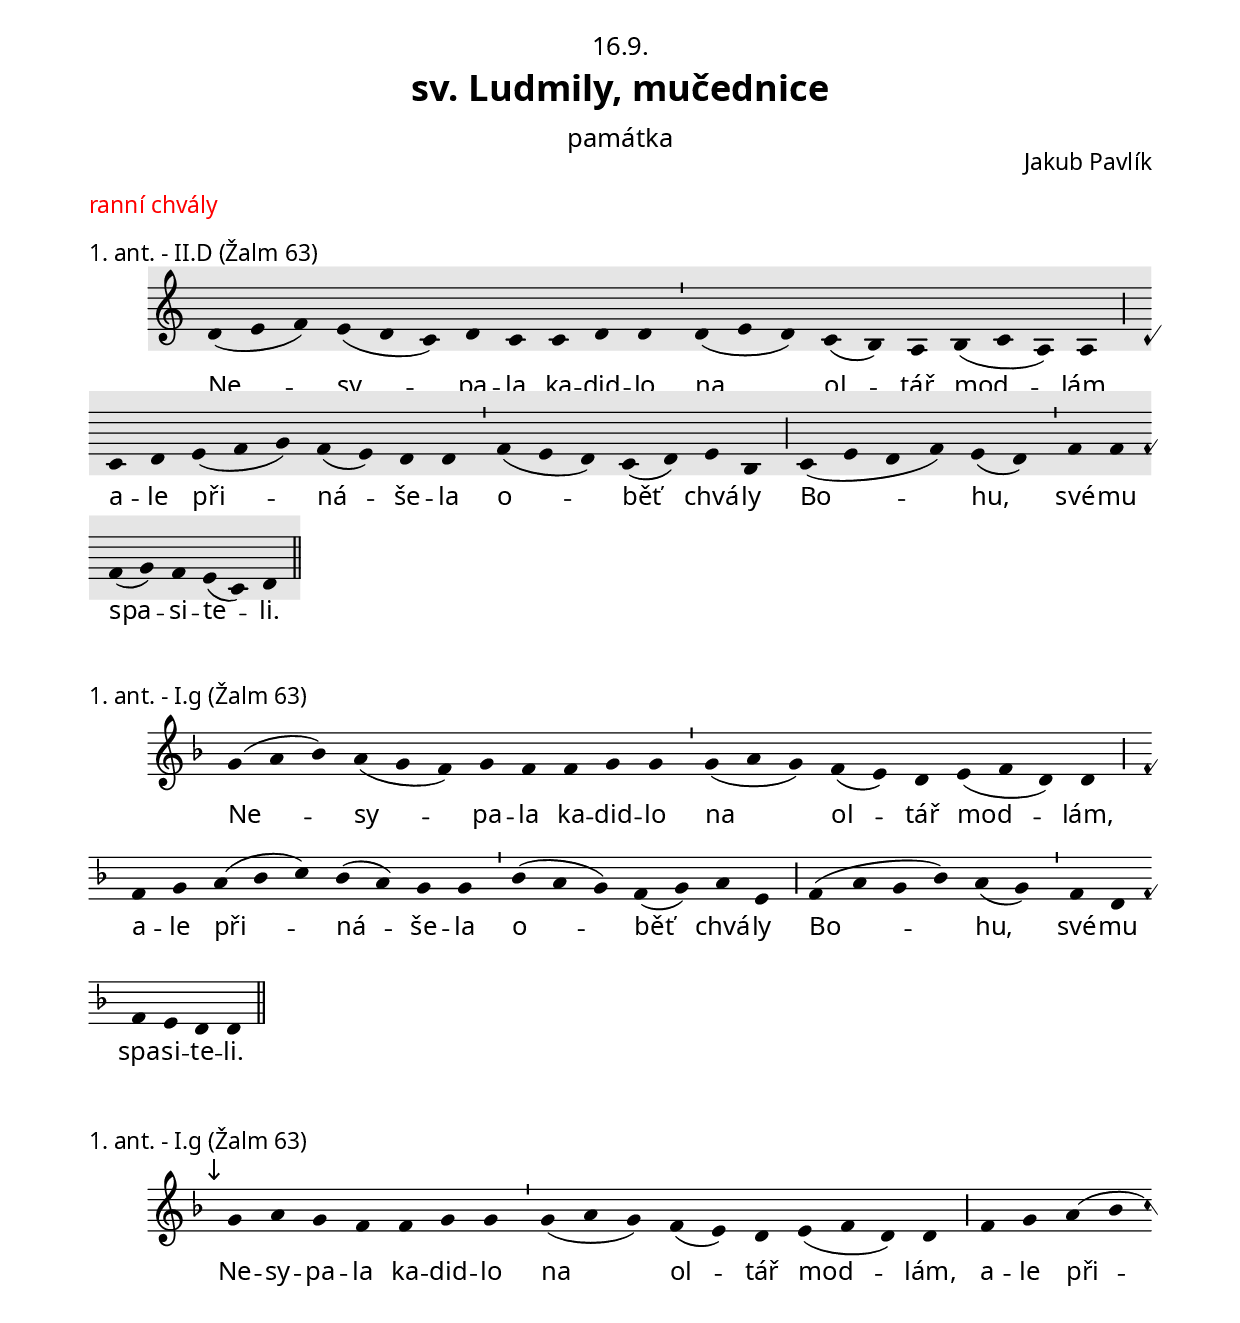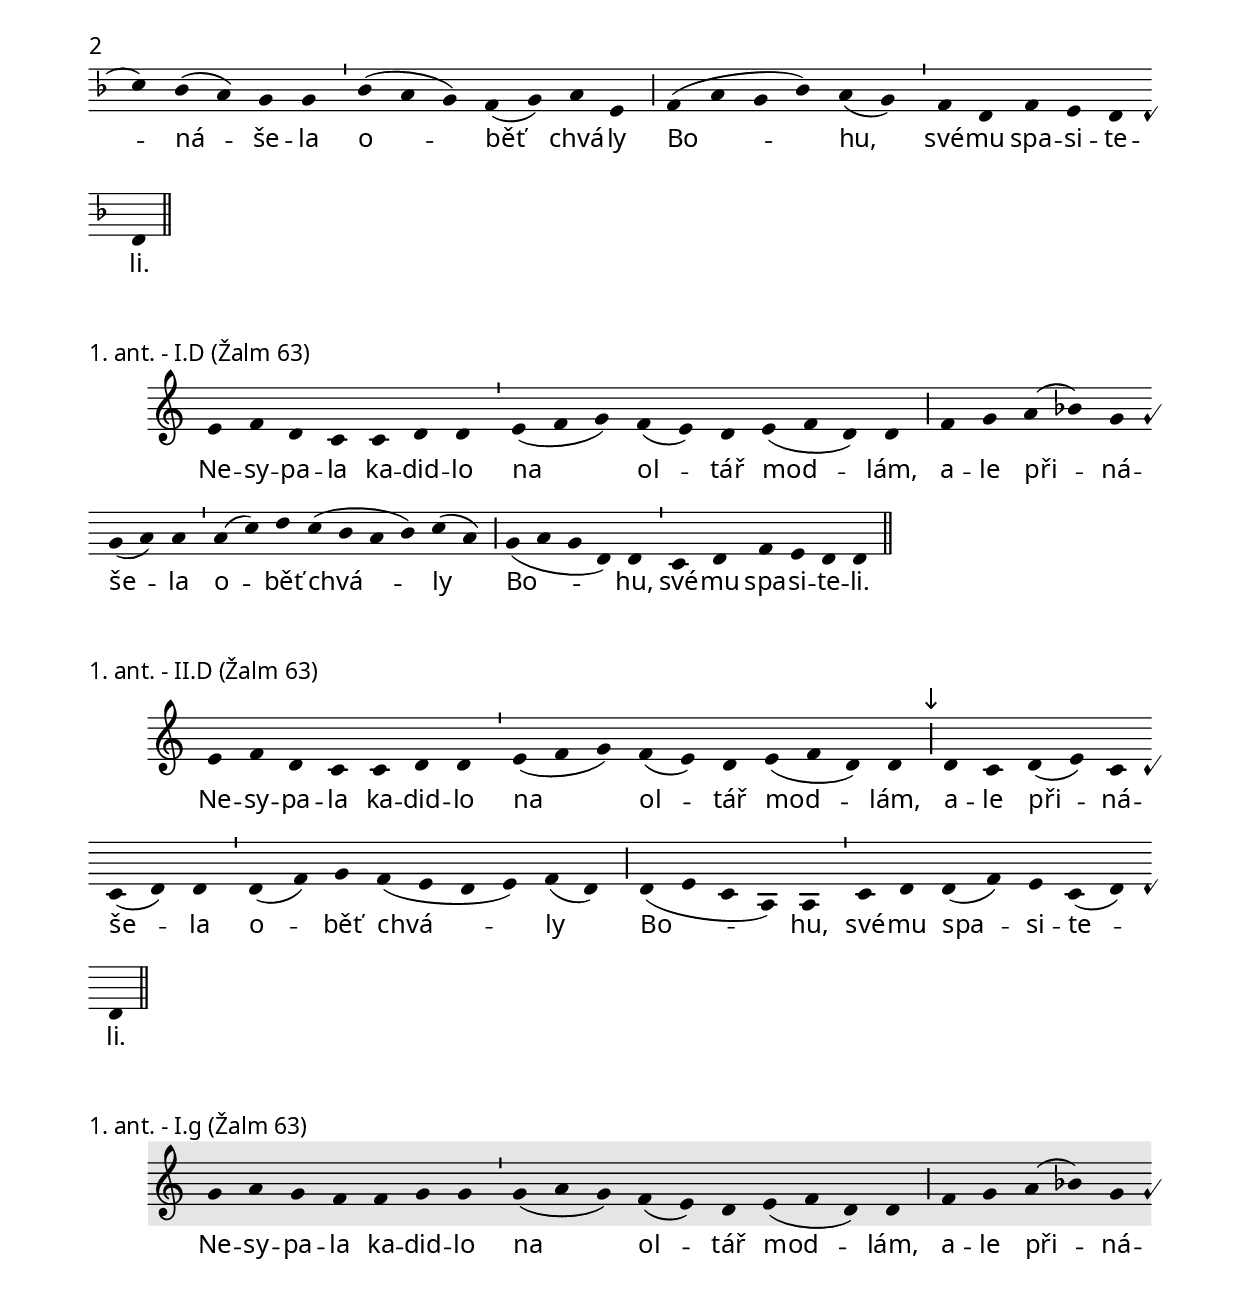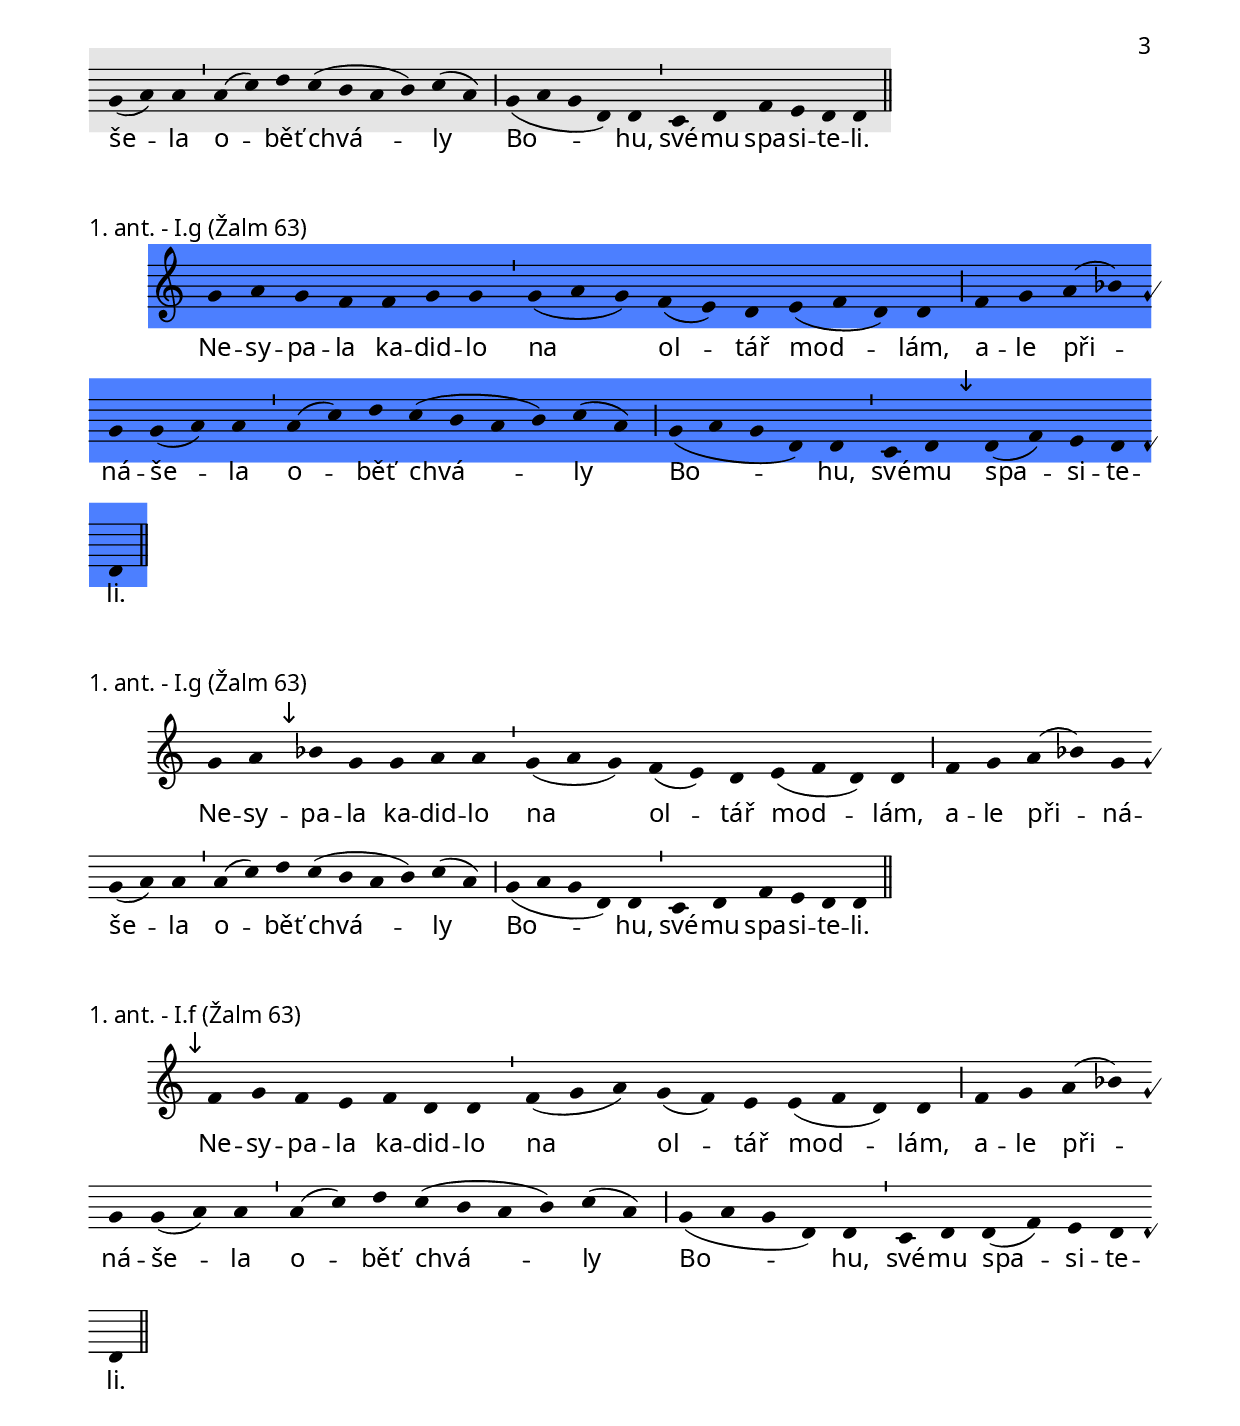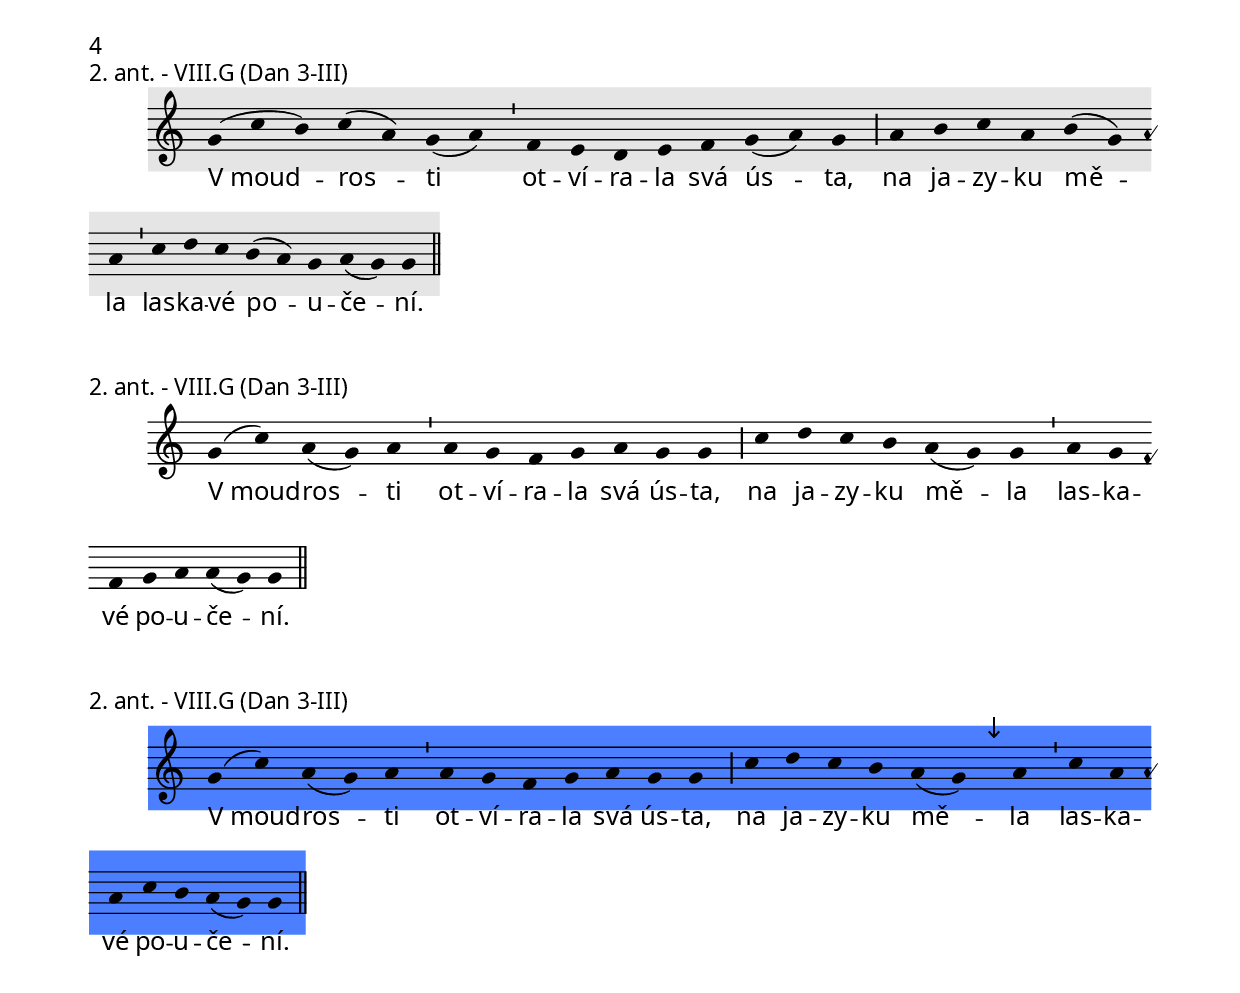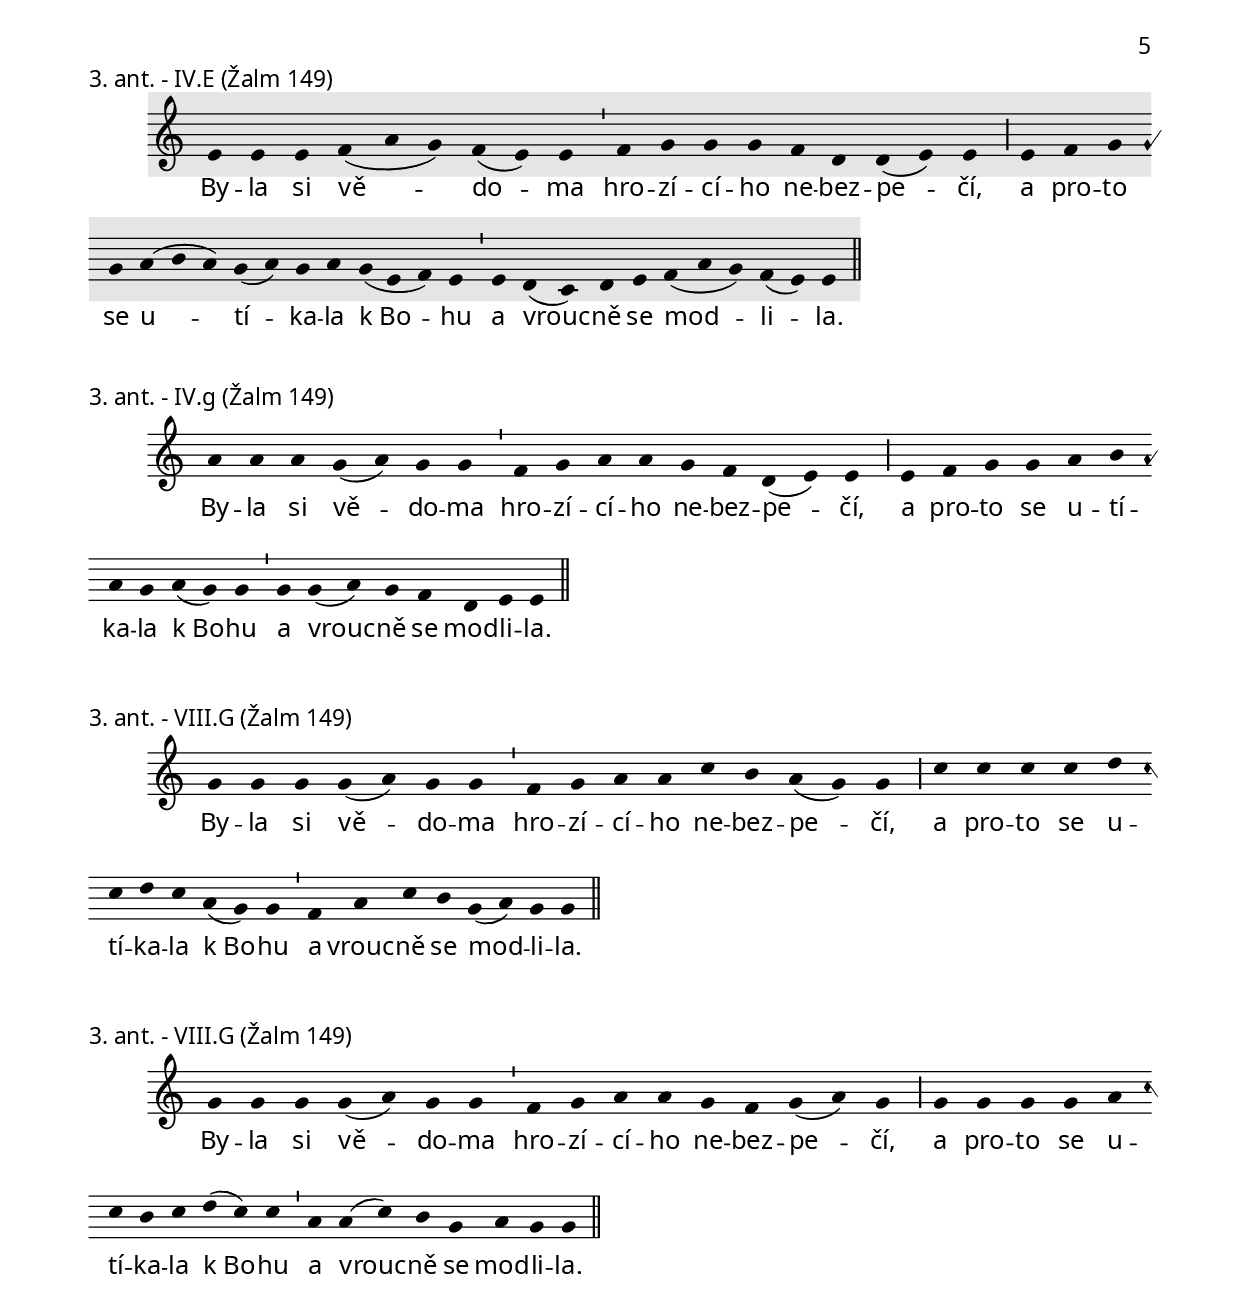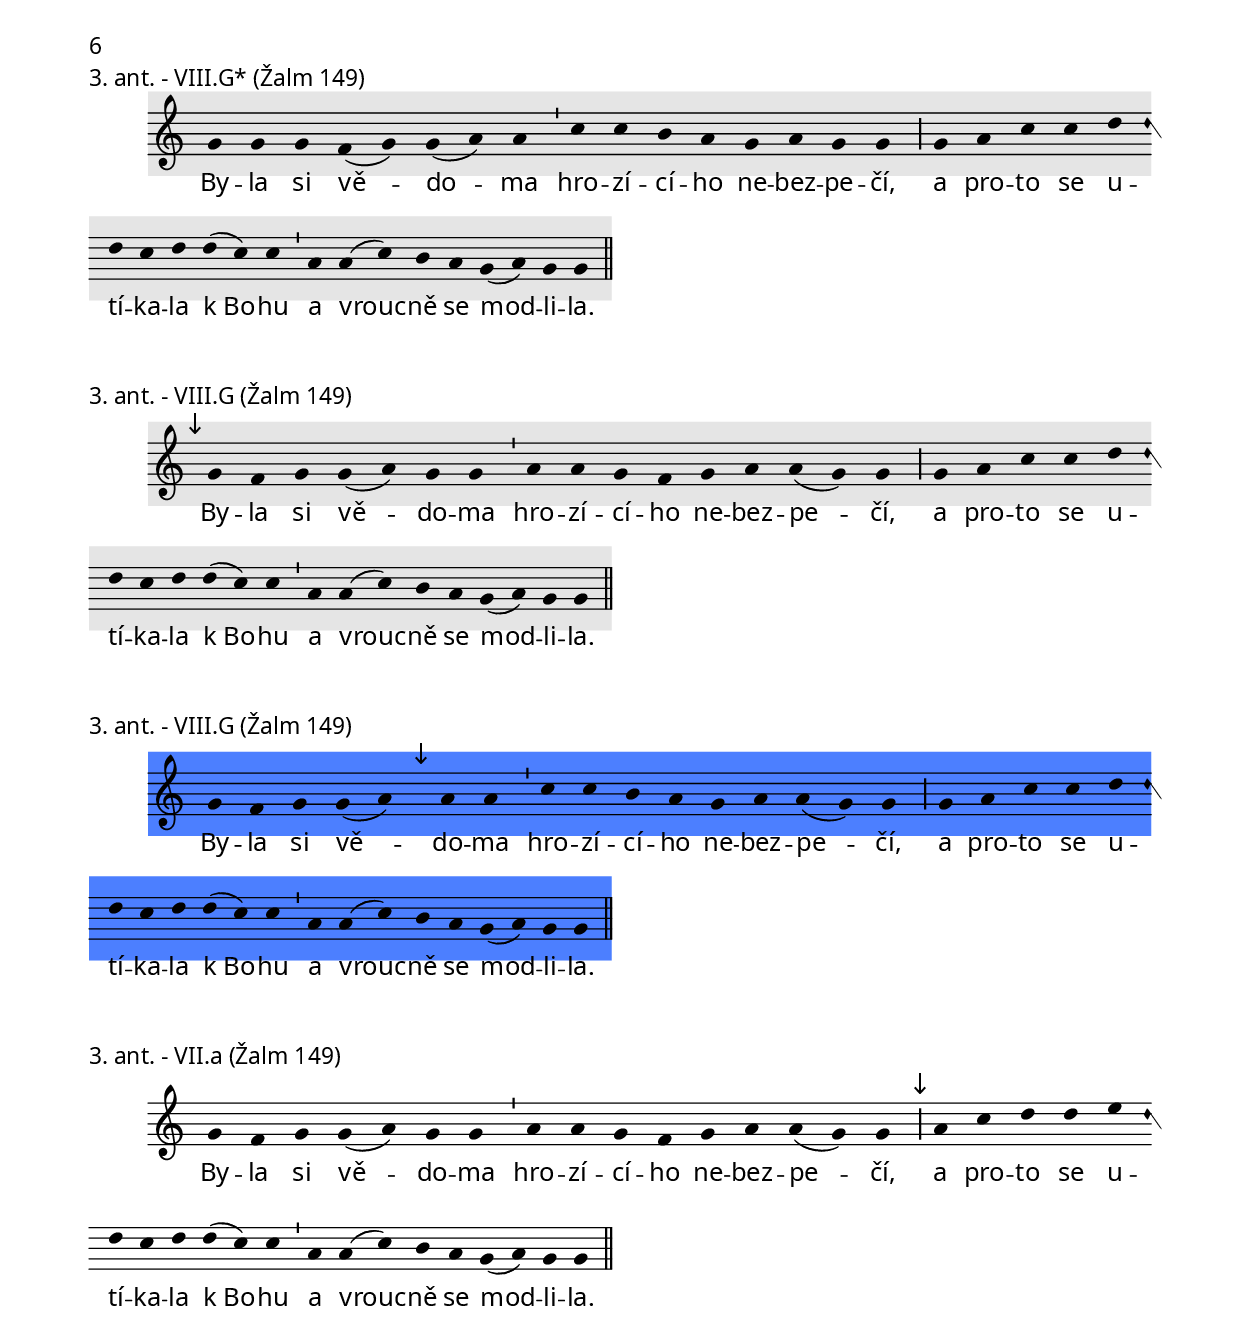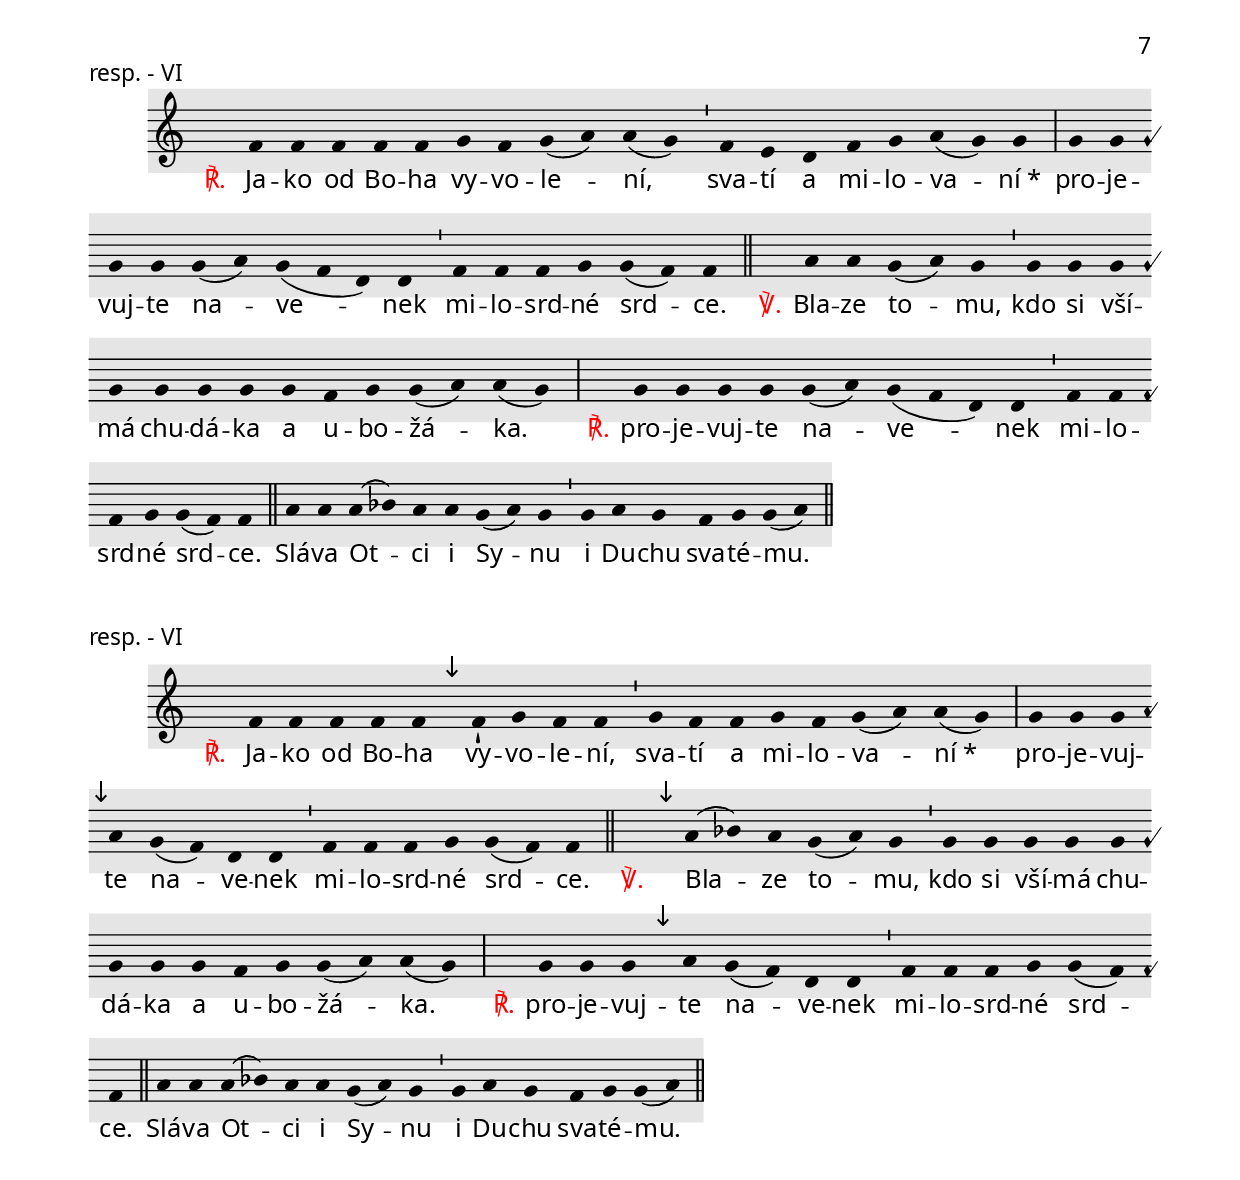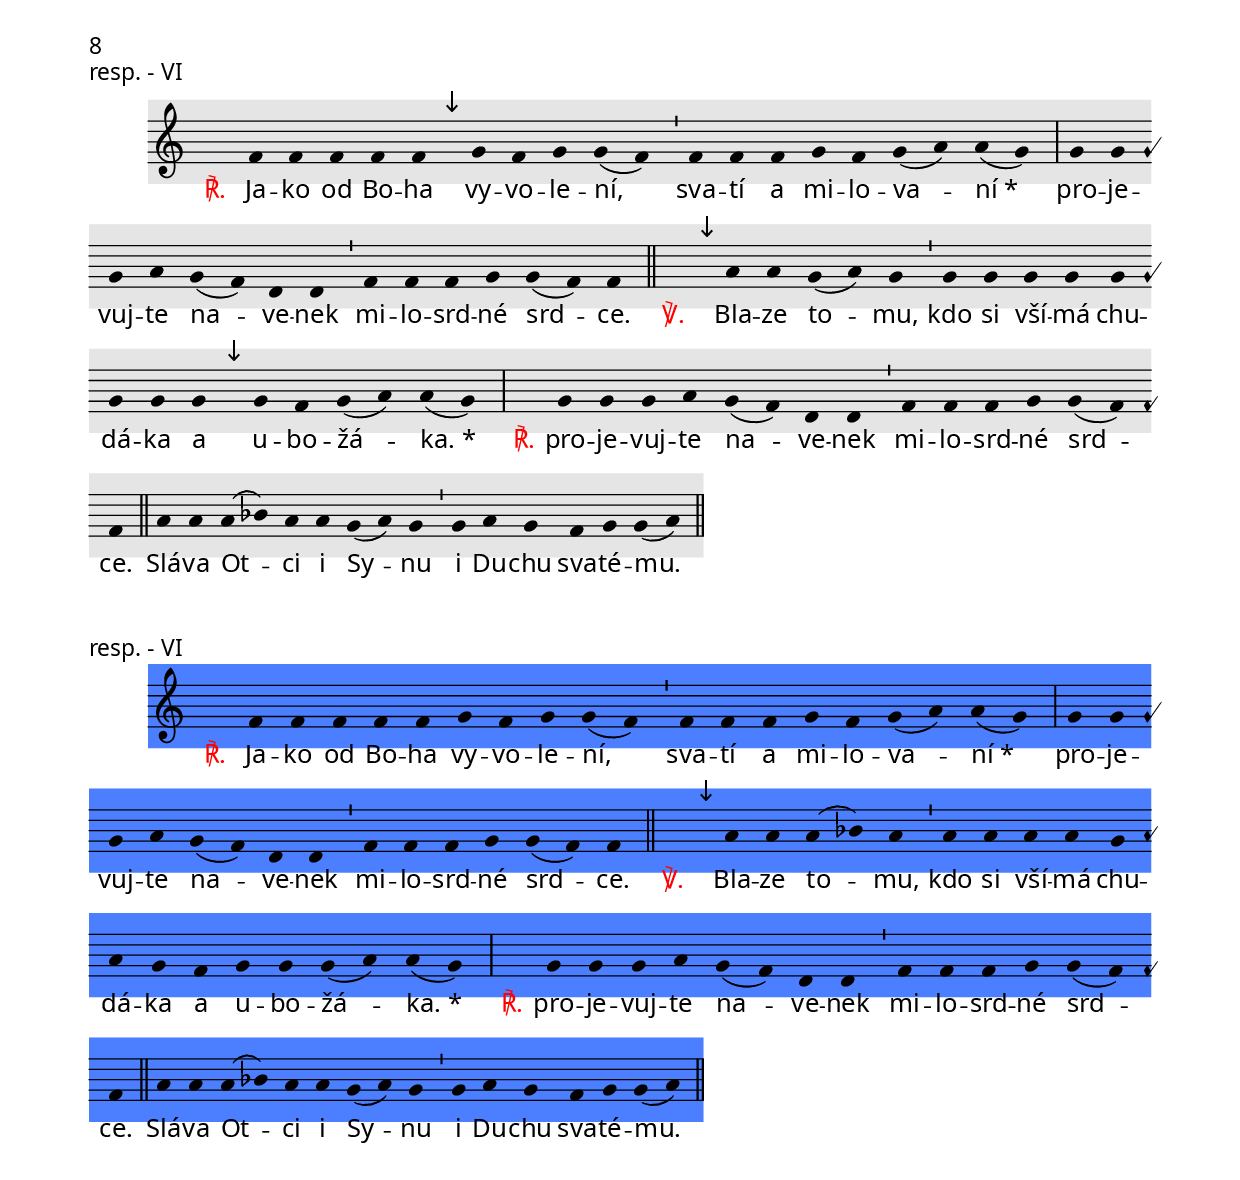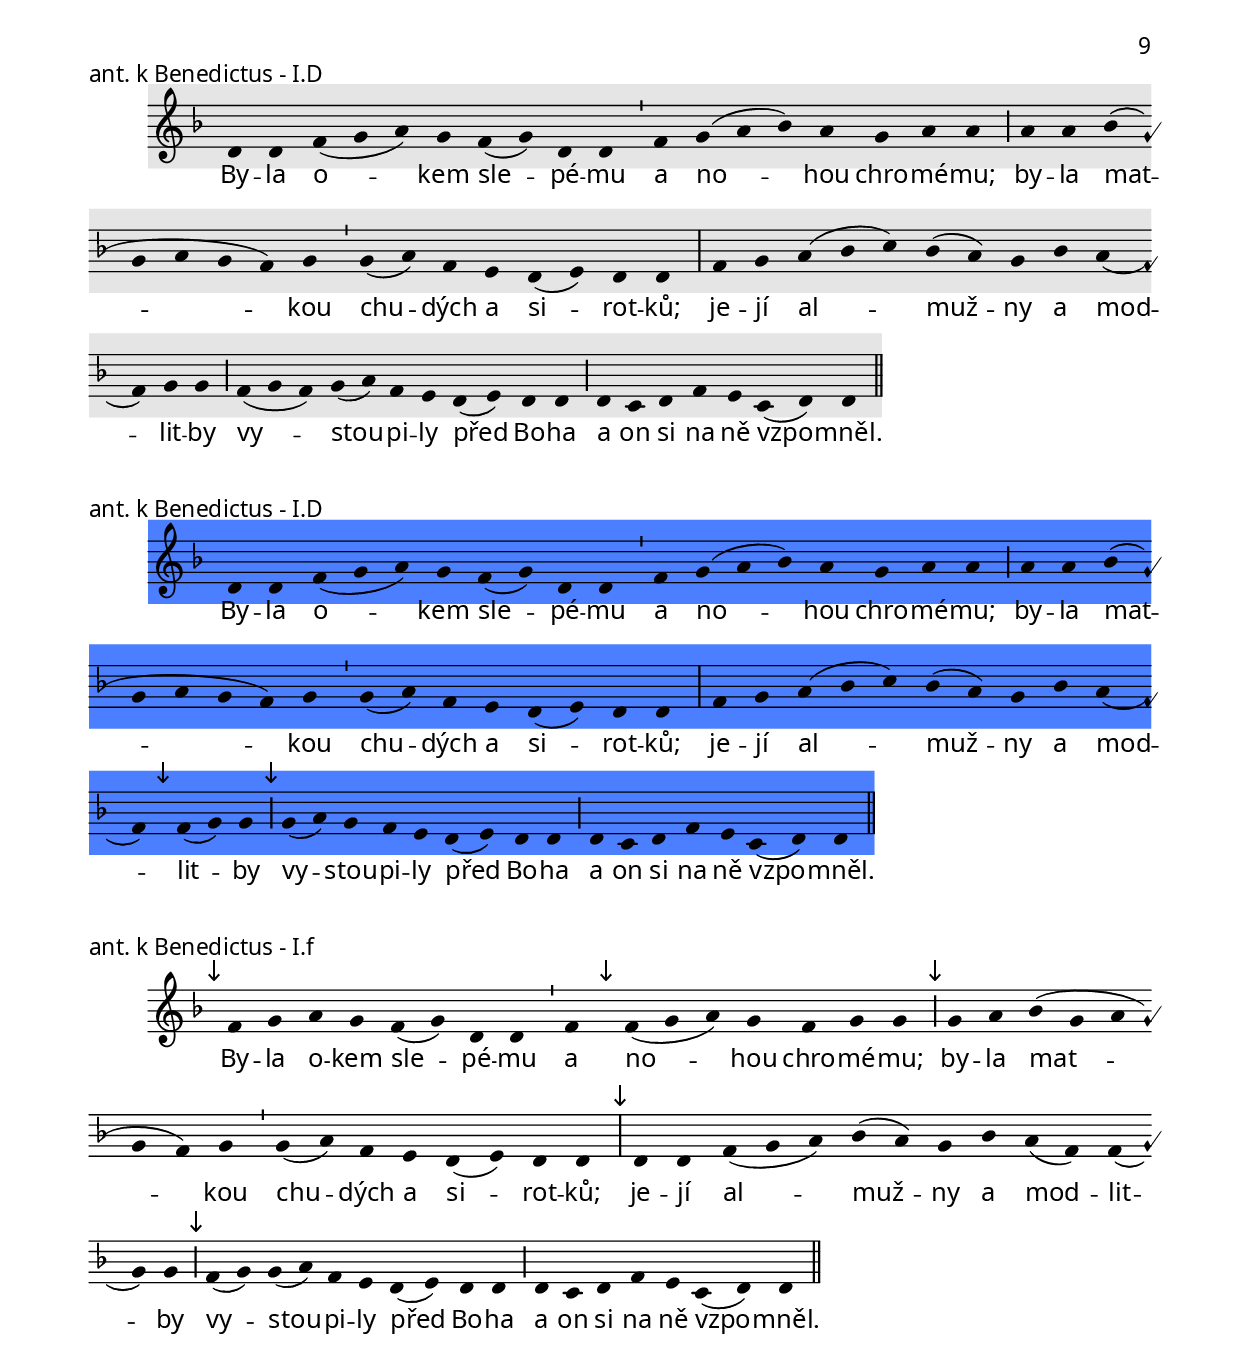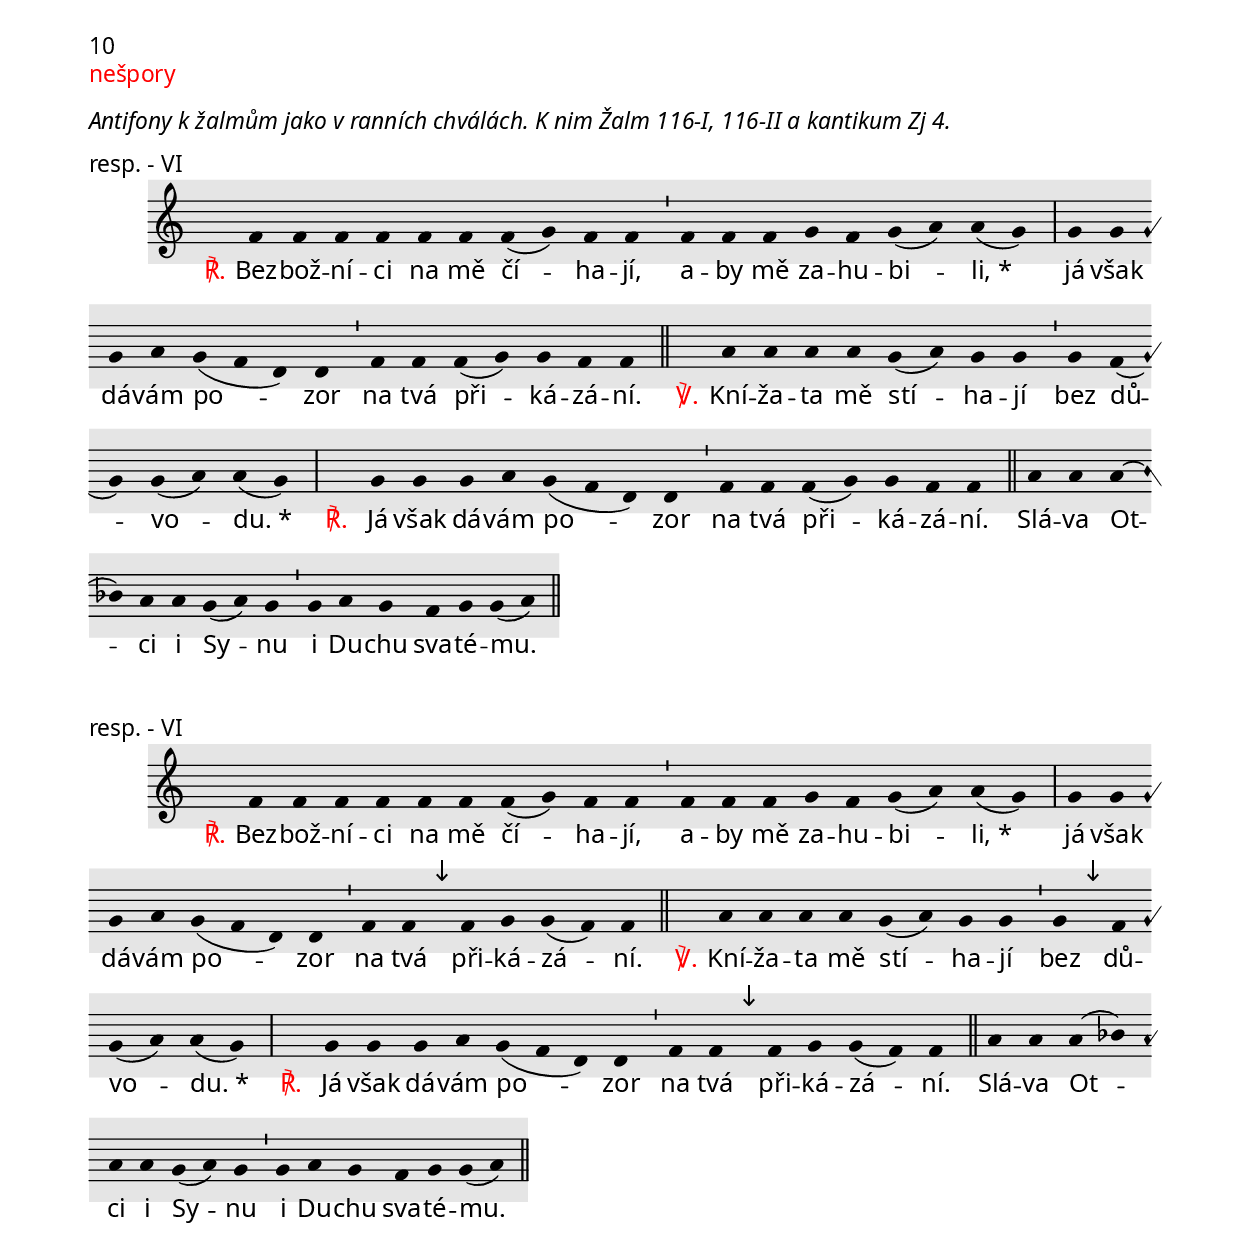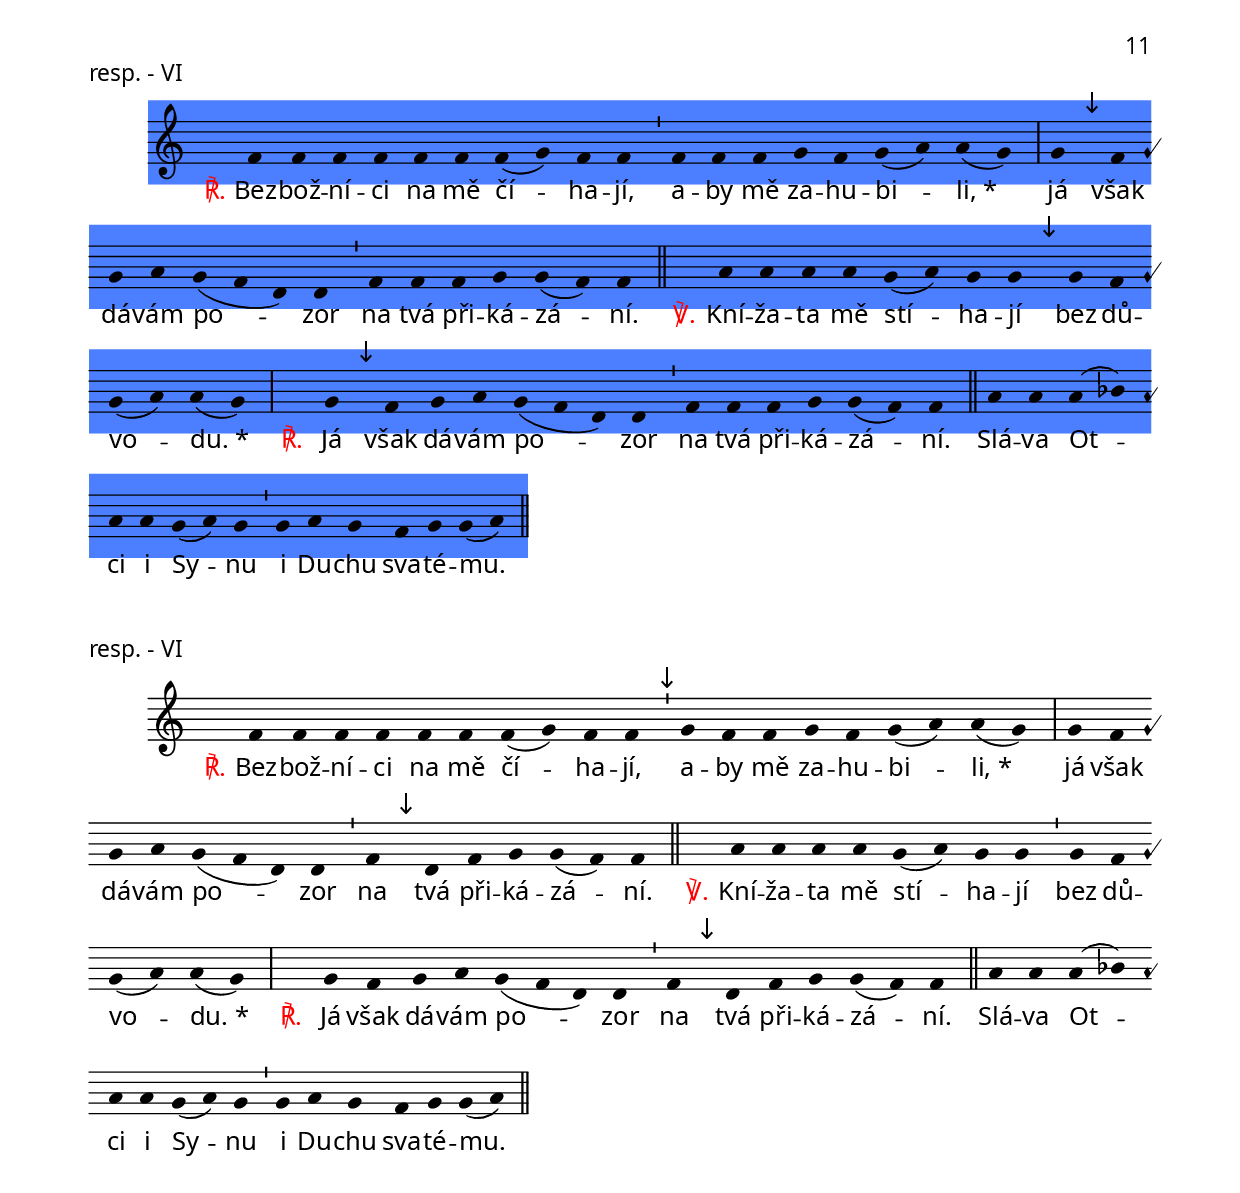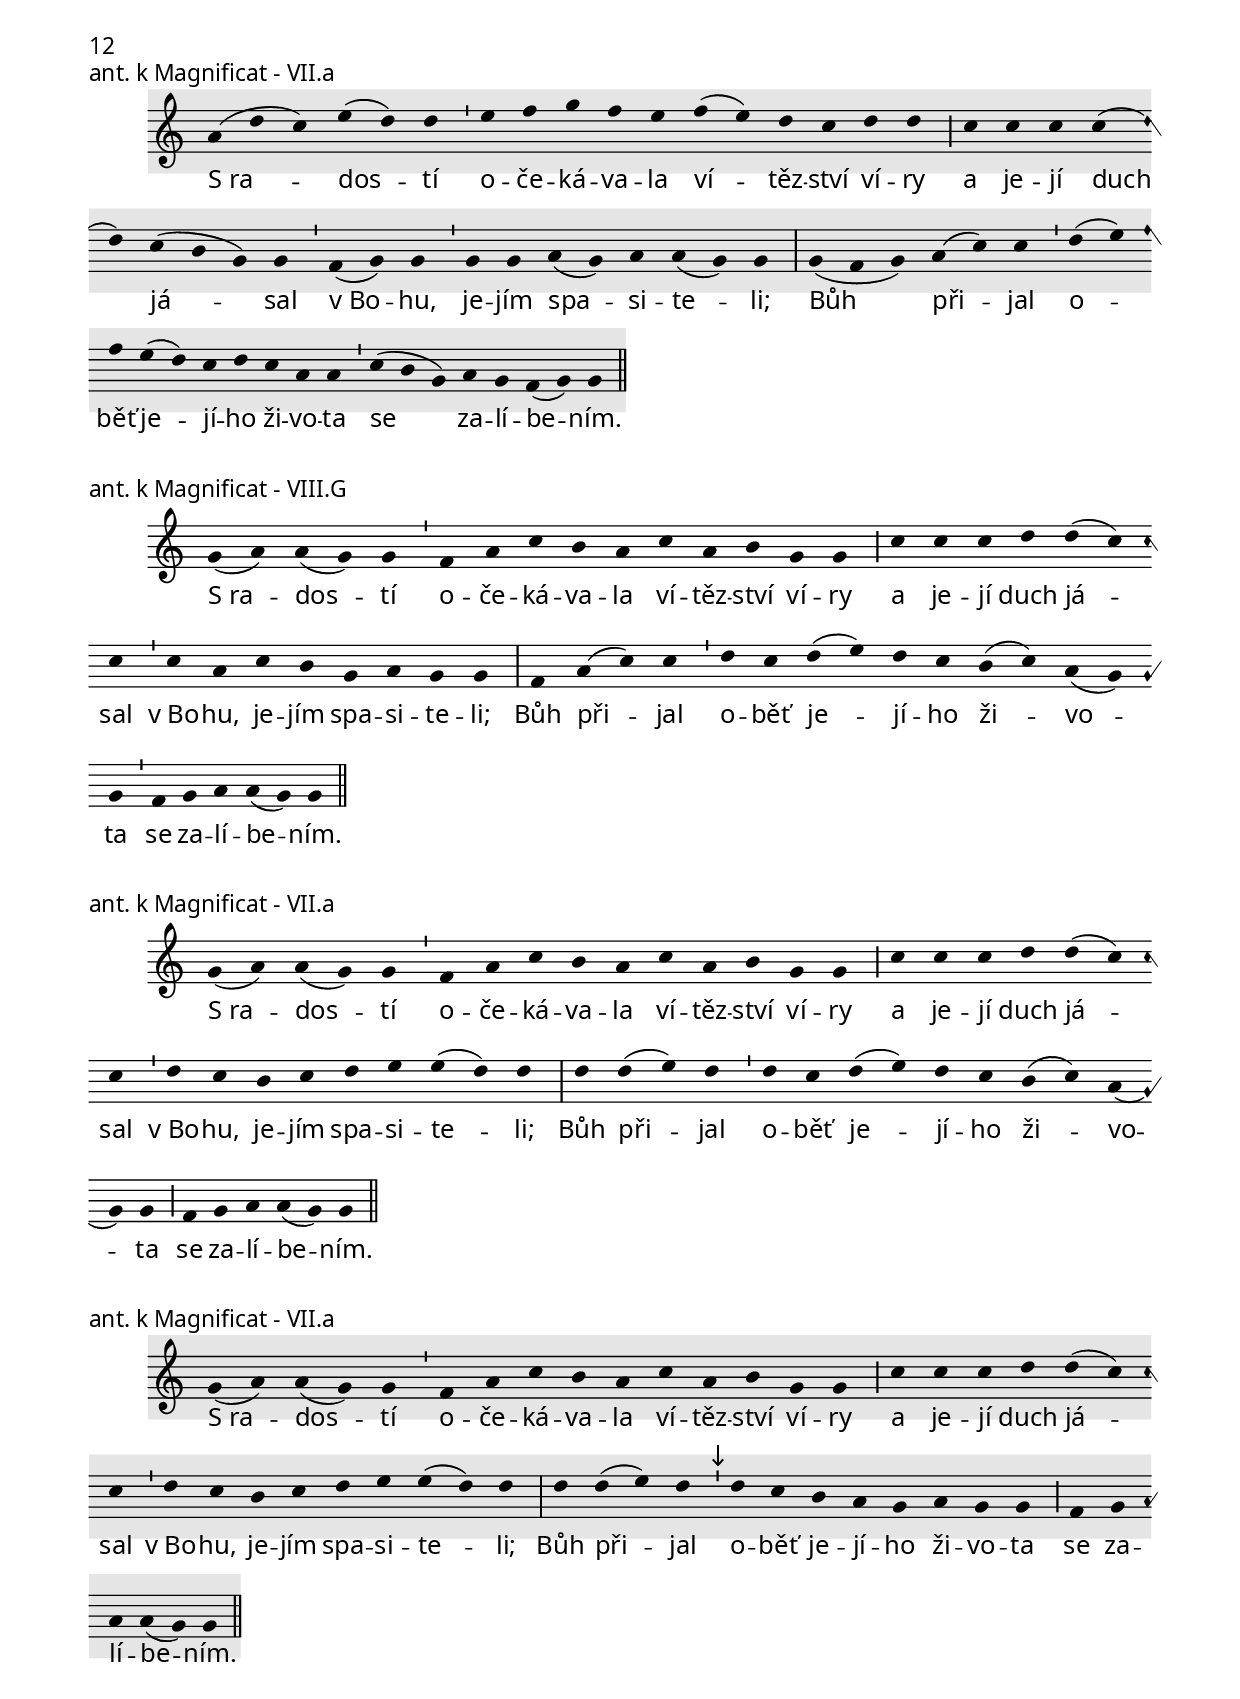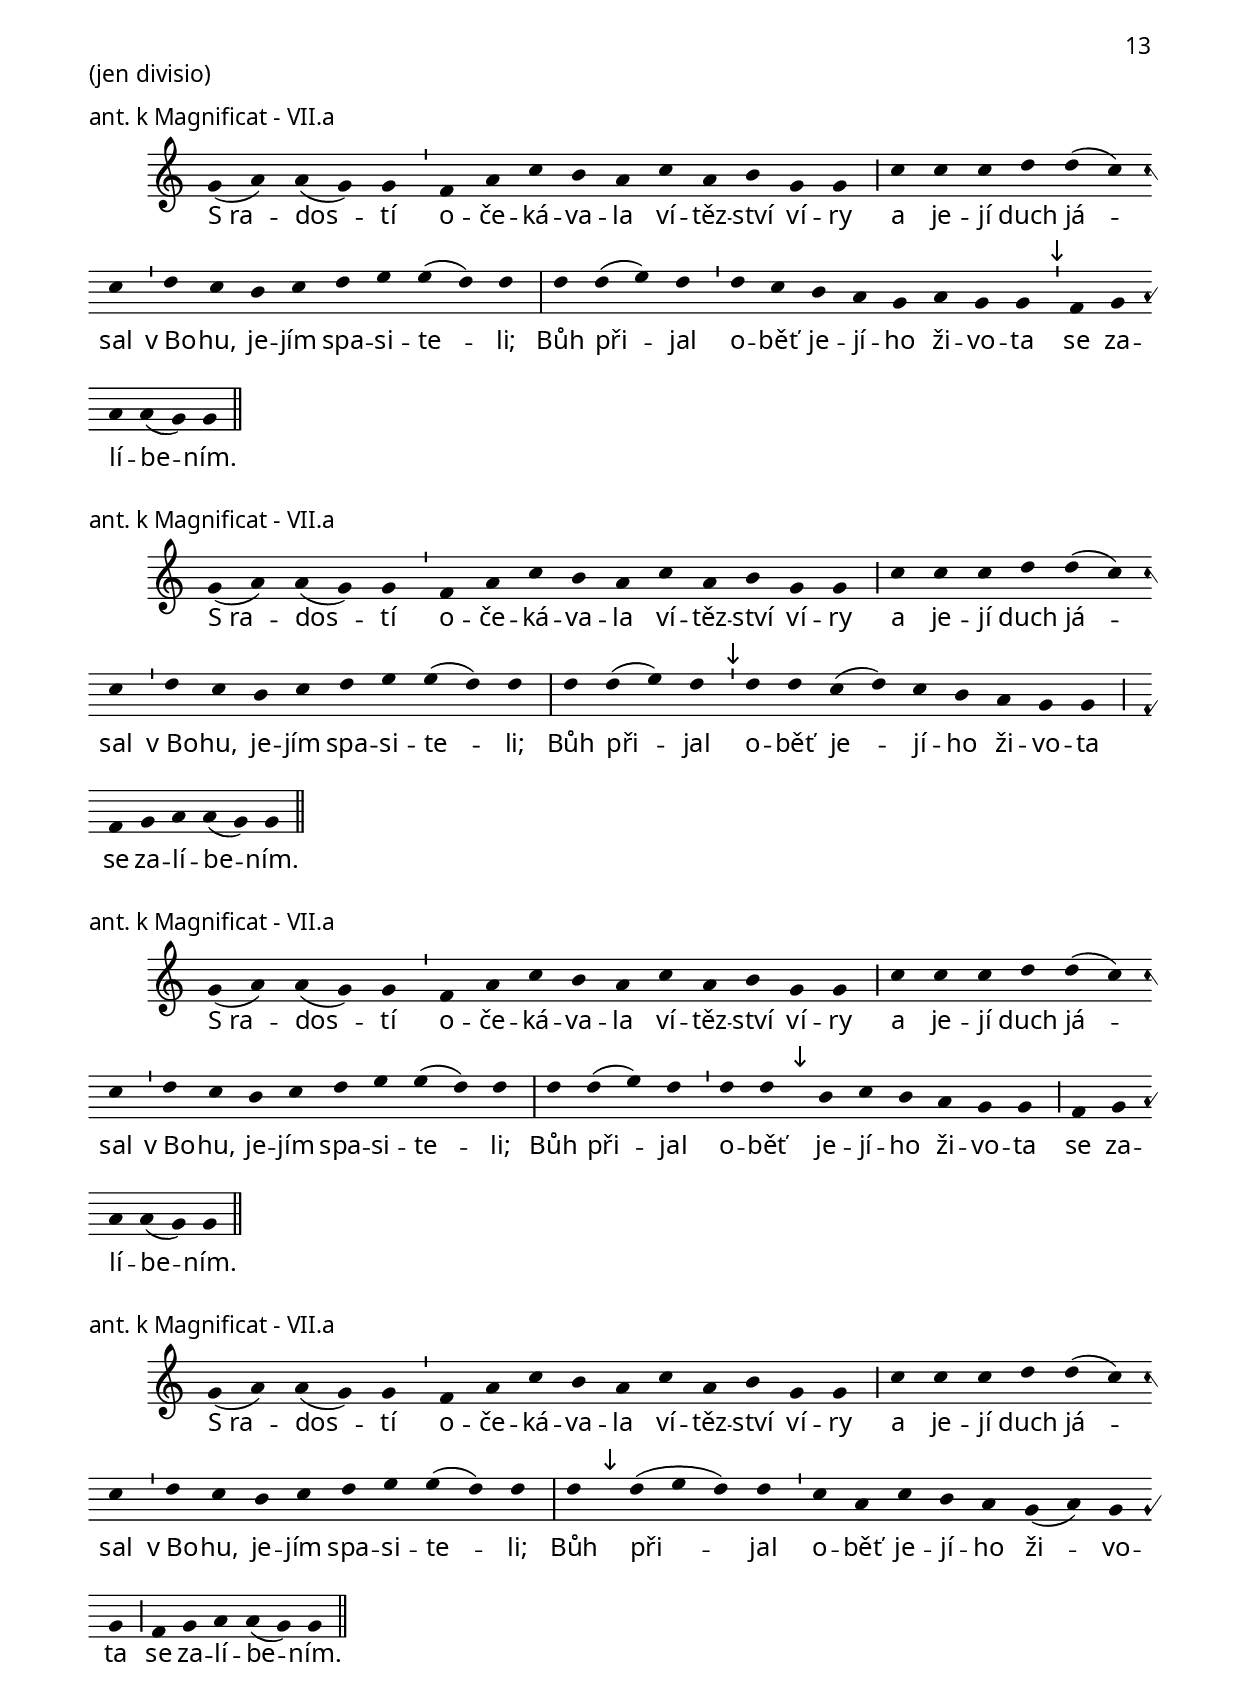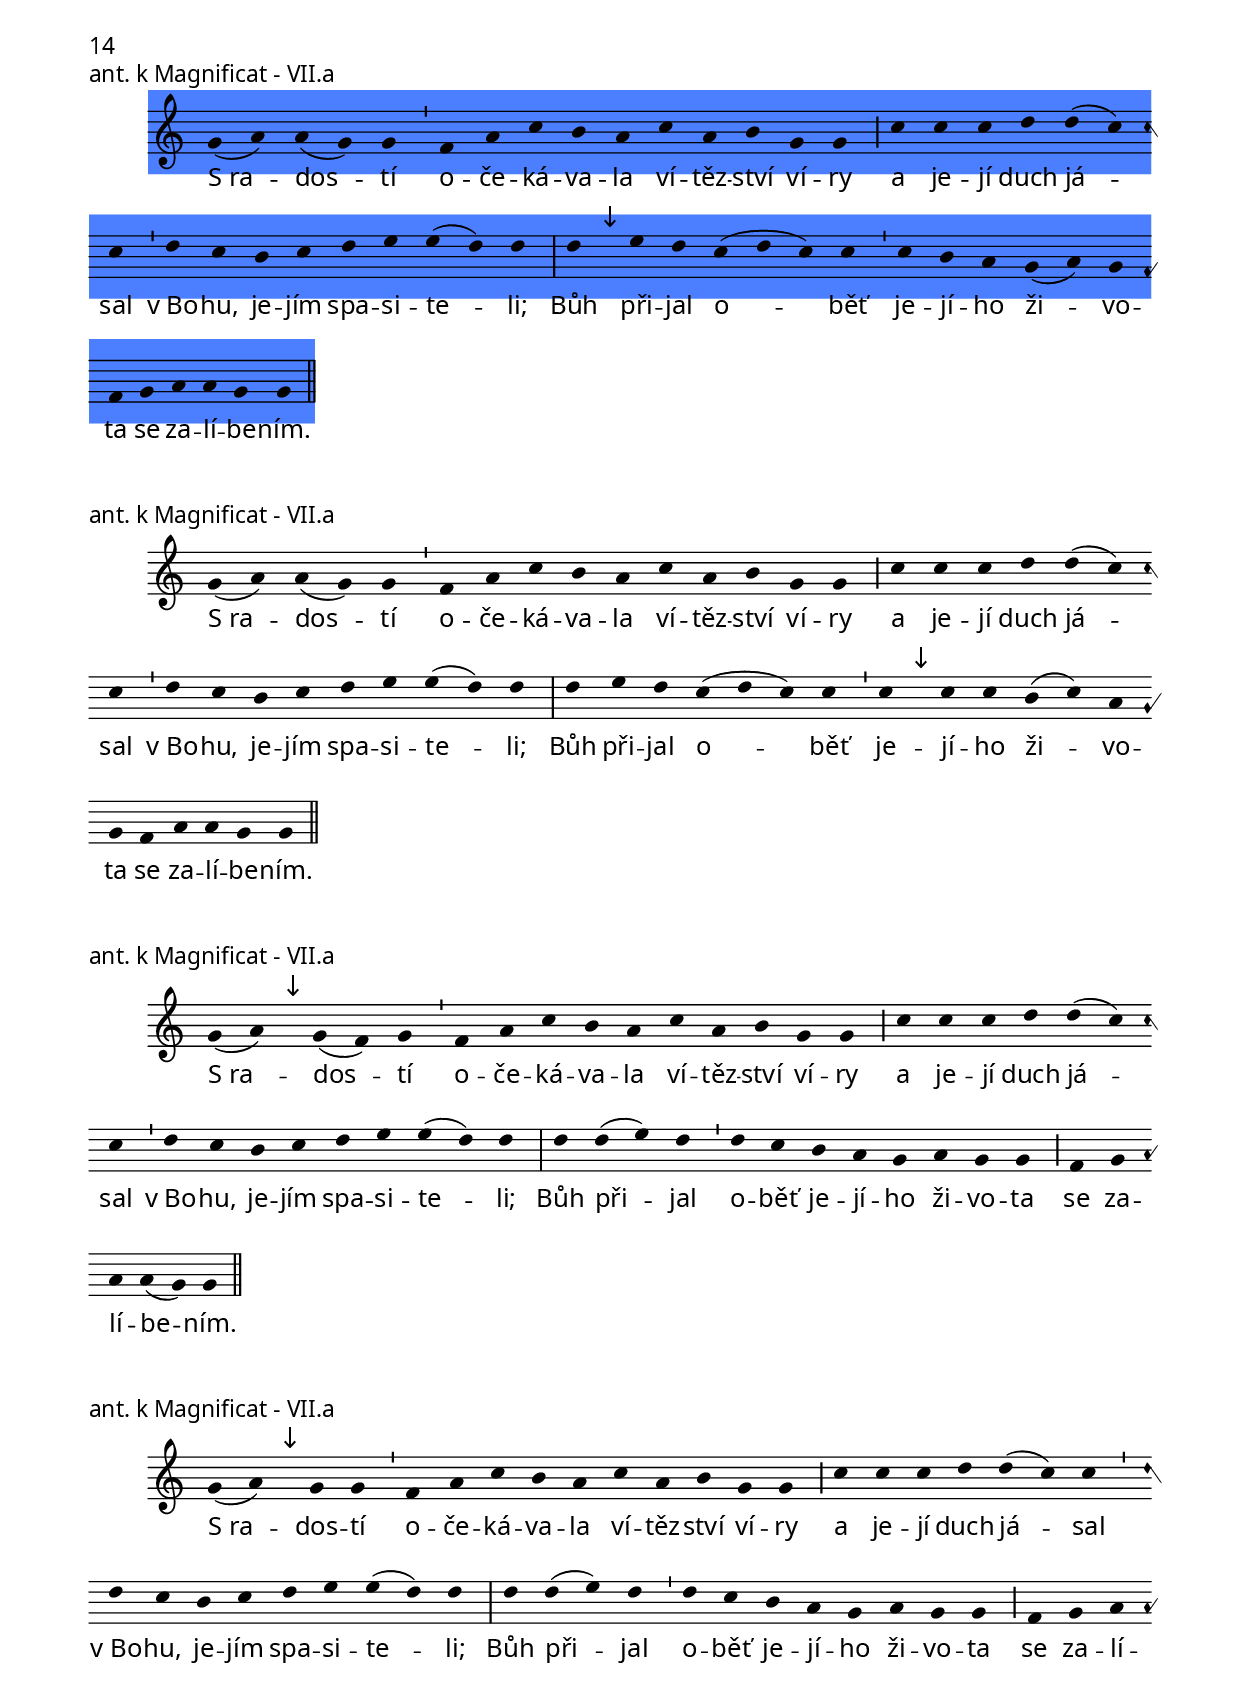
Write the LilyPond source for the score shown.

\version "2.15.40"

\include "../spolecne.ly"
\include "../dilyresponsorii.ly"

\header {
  title = \markup\titleSvatek
            "sv. Ludmily, mučednice"
            památka
            16.9.
  composer = "Jakub Pavlík"
}

\markup {\nadpisHodinka {"ranní chvály"}}

\score {
  \relative c' {
    \zvyraznovacSedy
    \choralniRezim
    d4( e f) e( d c) d c c d d \barMin
    d( e d) c( b) a b( c a) a \barMaior
    c d e( f g) f( e) d d \barMin f( e d) c( d) e b \barMaior
    c( e d f) e( d) \barMin f f f( g) f e( c) d \barFinalis
  }
  \addlyrics {
    Ne -- sy -- pa -- la ka -- did -- lo
    na ol -- tář mod -- lám,
    a -- le při -- ná -- še -- la o -- běť chvá -- ly
    Bo -- hu, své -- mu spa -- si -- te -- li.
  }
  \header {
    quid = "1. ant."
    modus = "II"
    differentia = "D"
    psalmus = "Žalm 63"
    placet = "nesedí v modu; skutečná finála je pravděpodobně a -> po transposici I.g"
    id = "rch-a1"
    piece = \markup {\sestavTitulek}
  }
}

\score {
  \relative c'' {
    \key f \major
    \choralniRezim
    g4( a bes) a( g f) g f f g g \barMin
    g( a g) f( e) d e( f d) d \barMaior
    f g a( bes c) bes( a) g g \barMin bes( a g) f( g) a e \barMaior
    f( a g bes) a( g) \barMin
    f d f e d d \barFinalis
  }
  \addlyrics {
    Ne -- sy -- pa -- la ka -- did -- lo
    na ol -- tář mod -- lám,
    a -- le při -- ná -- še -- la o -- běť chvá -- ly
    Bo -- hu, své -- mu spa -- si -- te -- li.
  }
  \header {
    quid = "1. ant."
    modus = "I"
    differentia = "g"
    psalmus = "Žalm 63"
    id = "rch-a1"
    piece = \markup {\sestavTitulek}
  }
}

\score {
  \relative c'' {
    \key f \major
    \choralniRezim
    \mark\sipka g4 a g f f g g \barMin
    g( a g) f( e) d e( f d) d \barMaior
    f g a( bes c) bes( a) g g \barMin bes( a g) f( g) a e \barMaior
    f( a g bes) a( g) \barMin
    f d f e d d \barFinalis
  }
  \addlyrics {
    Ne -- sy -- pa -- la ka -- did -- lo
    na ol -- tář mod -- lám,
    a -- le při -- ná -- še -- la o -- běť chvá -- ly
    Bo -- hu, své -- mu spa -- si -- te -- li.
  }
  \header {
    quid = "1. ant."
    modus = "I"
    differentia = "g"
    psalmus = "Žalm 63"
    id = "rch-a1"
    piece = \markup {\sestavTitulek}
  }
}

\score {
  \relative c' {
    \choralniRezim
    e4 f d c c d d \barMin
    e( f g) f( e) d e( f d) d \barMaior
    f g a( bes) g g( a) a \barMin
    a( c) d c( b a b) c( a) \barMaior
    g( a g d) d \barMin
    c d f e d d \barFinalis
  }
  \addlyrics {
    Ne -- sy -- pa -- la ka -- did -- lo
    na ol -- tář mod -- lám,
    a -- le při -- ná -- še -- la
    o -- běť chvá -- ly
    Bo -- hu,
    své -- mu spa -- si -- te -- li.
  }
  \header {
    quid = "1. ant."
    modus = "I"
    differentia = "D"
    psalmus = "Žalm 63"
    id = "rch-a1"
    piece = \markup {\sestavTitulek}
  }
}

\score {
  \relative c' {
    \choralniRezim
    e4 f d c c d d \barMin
    e( f g) f( e) d e( f d) d \barMaior
    \mark\sipka d c d( e) c c( d) d \barMin
    d( f) g f( e d e) f( d) \barMaior
    d( e c a) a \barMin
    c d d( f) e c( d) d \barFinalis
  }
  \addlyrics {
    Ne -- sy -- pa -- la ka -- did -- lo
    na ol -- tář mod -- lám,
    a -- le při -- ná -- še -- la
    o -- běť chvá -- ly
    Bo -- hu,
    své -- mu spa -- si -- te -- li.
  }
  \header {
    quid = "1. ant."
    modus = "II"
    differentia = "D"
    psalmus = "Žalm 63"
    id = "rch-a1"
    piece = \markup {\sestavTitulek}
  }
}

\score {
  \relative c'' {
    \zvyraznovacSedy
    \choralniRezim
    g4 a g f f g g \barMin
    g( a g) f( e) d e( f d) d \barMaior
    f g a( bes) g g( a) a \barMin
    a( c) d c( b a b) c( a) \barMaior
    g( a g d) d \barMin
    c d f e d d \barFinalis
  }
  \addlyrics {
    Ne -- sy -- pa -- la ka -- did -- lo
    na ol -- tář mod -- lám,
    a -- le při -- ná -- še -- la
    o -- běť chvá -- ly
    Bo -- hu, své -- mu spa -- si -- te -- li.
  }
  \header {
    quid = "1. ant."
    modus = "I"
    differentia = "g"
    psalmus = "Žalm 63"
    id = "rch-a1"
    piece = \markup {\sestavTitulek}
  }
}

\score {
  \relative c'' {
    \zvyraznovacModry
    \choralniRezim
    g4 a g f f g g \barMin
    g( a g) f( e) d e( f d) d \barMaior
    f g a( bes) g g( a) a \barMin
    a( c) d c( b a b) c( a) \barMaior
    g( a g d) d \barMin
    c d \mark\sipka d( f) e d d \barFinalis
  }
  \addlyrics {
    Ne -- sy -- pa -- la ka -- did -- lo
    na ol -- tář mod -- lám,
    a -- le při -- ná -- še -- la
    o -- běť chvá -- ly
    Bo -- hu, své -- mu spa -- si -- te -- li.
  }
  \header {
    quid = "1. ant."
    modus = "I"
    differentia = "g"
    psalmus = "Žalm 63"
    id = "rch-a1"
    piece = \markup {\sestavTitulek}
  }
}

\score {
  \relative c'' {
    \choralniRezim
    g4 a \mark\sipka bes g g a a \barMin
    g( a g) f( e) d e( f d) d \barMaior
    f g a( bes) g g( a) a \barMin
    a( c) d c( b a b) c( a) \barMaior
    g( a g d) d \barMin
    c d f e d d \barFinalis
  }
  \addlyrics {
    Ne -- sy -- pa -- la ka -- did -- lo
    na ol -- tář mod -- lám,
    a -- le při -- ná -- še -- la
    o -- běť chvá -- ly
    Bo -- hu, své -- mu spa -- si -- te -- li.
  }
  \header {
    quid = "1. ant."
    modus = "I"
    differentia = "g"
    psalmus = "Žalm 63"
    id = "rch-a1"
    piece = \markup {\sestavTitulek}
  }
}

\score {
  \relative c' {
    \choralniRezim
    \mark\sipka f4 g f e f d d \barMin
    f( g a) g( f) e e( f d) d \barMaior
    f g a( bes) g g( a) a \barMin
    a( c) d c( b a b) c( a) \barMaior
    g( a g d) d \barMin
    c d d( f) e d d \barFinalis
  }
  \addlyrics {
    Ne -- sy -- pa -- la ka -- did -- lo
    na ol -- tář mod -- lám,
    a -- le při -- ná -- še -- la
    o -- běť chvá -- ly
    Bo -- hu, své -- mu spa -- si -- te -- li.
  }
  \header {
    quid = "1. ant."
    modus = "I"
    differentia = "f"
    psalmus = "Žalm 63"
    id = "rch-a1"
    piece = \markup {\sestavTitulek}
  }
}

\pageBreak

\score {
  \relative c'' {
    \zvyraznovacSedy
    \choralniRezim
    g4( c b) c( a) g( a) \barMin f e d e f g( a) g \barMaior
    a b c a b( g ) a \barMin c d c b( a) g a( g) g \barFinalis
  }
  \addlyrics {
    V_moud -- ros -- ti ot -- ví -- ra -- la svá ús -- ta,
    na ja -- zy -- ku mě -- la las -- ka -- vé po -- u -- če -- ní.
  }
  \header {
    quid = "2. ant."
    modus = "VIII"
    differentia = "G"
    psalmus = "Dan 3-III"
    id = "rch-a2"
    piece = \markup {\sestavTitulek}
  }
}

\score {
  \relative c'' {
    \choralniRezim
    g4( c) a( g) a \barMin
    a g f g a g g \barMaior
    c d c b a( g) g \barMin
    a g f g a a( g) g \barFinalis
  }
  \addlyrics {
    V_moud -- ros -- ti
    ot -- ví -- ra -- la svá ús -- ta,
    na ja -- zy -- ku mě -- la
    las -- ka -- vé po -- u -- če -- ní.
  }
  \header {
    quid = "2. ant."
    modus = "VIII"
    differentia = "G"
    psalmus = "Dan 3-III"
    id = "rch-a2"
    piece = \markup {\sestavTitulek}
  }
}

\score {
  \relative c'' {
    \zvyraznovacModry
    \choralniRezim
    g4( c) a( g) a \barMin
    a g f g a g g \barMaior
    c d c b a( g) \mark\sipka a \barMin
    c a a c b a( g) g \barFinalis
  }
  \addlyrics {
    V_moud -- ros -- ti
    ot -- ví -- ra -- la svá ús -- ta,
    na ja -- zy -- ku mě -- la
    las -- ka -- vé po -- u -- če -- ní.
  }
  \header {
    quid = "2. ant."
    modus = "VIII"
    differentia = "G"
    psalmus = "Dan 3-III"
    id = "rch-a2"
    piece = \markup {\sestavTitulek}
  }
}

\pageBreak

\score {
  \relative c' {
    \zvyraznovacSedy
    \choralniRezim
    e4 e e f( a g) f( e) e \barMin f g g g f d d( e) e \barMaior
    e f g g a( b a) g( a) g a g( e f) e \barMin
    e d( c) d e f( a g) f( e) e \barFinalis
  }
  \addlyrics {
    By -- la si vě -- do -- ma hro -- zí -- cí -- ho ne -- bez -- pe -- čí,
    a pro -- to se u -- tí -- ka -- la k_Bo -- hu
    a vrouc -- ně se mod -- li -- la.
  }
  \header {
    quid = "3. ant."
    modus = "IV"
    differentia = "E"
    psalmus = "Žalm 149"
    placet = "doladit přinejmenším _utíkala_ a závěr"
    id = "rch-a3"
    piece = \markup {\sestavTitulek}
  }
}

\score {
  \relative c'' {
    \choralniRezim
    a4 a a g( a) g g \barMin f g a a g f d( e) e \barMaior
    e f g g a b a g a( g) g \barMin
    g g( a) g f d e e \barFinalis
  }
  \addlyrics {
    By -- la si vě -- do -- ma hro -- zí -- cí -- ho ne -- bez -- pe -- čí,
    a pro -- to se u -- tí -- ka -- la k_Bo -- hu
    a vrouc -- ně se mod -- li -- la.
  }
  \header {
    quid = "3. ant."
    modus = "IV"
    differentia = "g"
    psalmus = "Žalm 149"
    id = "rch-a3"
    piece = \markup {\sestavTitulek}
  }
}

\score {
  \relative c'' {
    \choralniRezim
    g4 g g g( a) g g \barMin
    f g a a c b a( g) g \barMaior
    c c c c d c d c a( g) g \barMin
    f a c b g( a) g g \barFinalis
  }
  \addlyrics {
    By -- la si vě -- do -- ma
    hro -- zí -- cí -- ho ne -- bez -- pe -- čí,
    a pro -- to se u -- tí -- ka -- la k_Bo -- hu
    a vrouc -- ně se mod -- li -- la.
  }
  \header {
    quid = "3. ant."
    modus = "VIII"
    differentia = "G"
    psalmus = "Žalm 149"
    id = "rch-a3"
    piece = \markup {\sestavTitulek}
  }
}

\score {
  \relative c'' {
    \choralniRezim
    g4 g g g( a) g g \barMin
    f g a a g f g( a) g \barMaior
    g g g g a c b c d( c) c \barMin
    a a( c) b g a g g \barFinalis
  }
  \addlyrics {
    By -- la si vě -- do -- ma
    hro -- zí -- cí -- ho ne -- bez -- pe -- čí,
    a pro -- to se u -- tí -- ka -- la k_Bo -- hu
    a vrouc -- ně se mod -- li -- la.
  }
  \header {
    quid = "3. ant."
    modus = "VIII"
    differentia = "G"
    psalmus = "Žalm 149"
    id = "rch-a3"
    piece = \markup {\sestavTitulek}
  }
}

\score {
  \relative c'' {
    \zvyraznovacSedy
    \choralniRezim
    g4 g g f( g) g( a) a \barMin
    c c b a g a g g \barMaior
    g a c c d d c d d( c) c \barMin
    a a( c) b a g( a) g g \barFinalis
  }
  \addlyrics {
    By -- la si vě -- do -- ma
    hro -- zí -- cí -- ho ne -- bez -- pe -- čí,
    a pro -- to se u -- tí -- ka -- la k_Bo -- hu
    a vrouc -- ně se mod -- li -- la.
  }
  \header {
    quid = "3. ant."
    modus = "VIII"
    differentia = "G*"
    psalmus = "Žalm 149"
    id = "rch-a3"
    piece = \markup {\sestavTitulek}
  }
}

\score {
  \relative c'' {
    \zvyraznovacSedy
    \choralniRezim
    \mark\sipka g4 f g g( a) g g \barMin
    a a g f g a a( g) g \barMaior
    g a c c d d c d d( c) c \barMin
    a a( c) b a g( a) g g \barFinalis
  }
  \addlyrics {
    By -- la si vě -- do -- ma
    hro -- zí -- cí -- ho ne -- bez -- pe -- čí,
    a pro -- to se u -- tí -- ka -- la k_Bo -- hu
    a vrouc -- ně se mod -- li -- la.
  }
  \header {
    quid = "3. ant."
    modus = "VIII"
    differentia = "G"
    psalmus = "Žalm 149"
    id = "rch-a3"
    piece = \markup {\sestavTitulek}
  }
}

\score {
  \relative c'' {
    \zvyraznovacModry
    \choralniRezim
    g4 f g g( a) \mark\sipka a a \barMin
    c c b a g a a( g) g \barMaior
    g a c c d d c d d( c) c \barMin
    a a( c) b a g( a) g g \barFinalis
  }
  \addlyrics {
    By -- la si vě -- do -- ma
    hro -- zí -- cí -- ho ne -- bez -- pe -- čí,
    a pro -- to se u -- tí -- ka -- la k_Bo -- hu
    a vrouc -- ně se mod -- li -- la.
  }
  \header {
    quid = "3. ant."
    modus = "VIII"
    differentia = "G"
    psalmus = "Žalm 149"
    id = "rch-a3"
    piece = \markup {\sestavTitulek}
  }
}

\score {
  \relative c'' {
    \choralniRezim
    g4 f g g( a) g g \barMin
    a a g f g a a( g) g \barMaior
    \mark\sipka a c d d e d c d d( c) c \barMin
    a a( c) b a g( a) g g \barFinalis
  }
  \addlyrics {
    By -- la si vě -- do -- ma
    hro -- zí -- cí -- ho ne -- bez -- pe -- čí,
    a pro -- to se u -- tí -- ka -- la k_Bo -- hu
    a vrouc -- ně se mod -- li -- la.
  }
  \header {
    quid = "3. ant."
    modus = "VII"
    differentia = "a"
    psalmus = "Žalm 149"
    id = "rch-a3"
    piece = \markup {\sestavTitulek}
  }
}

\pageBreak

\score {
  \relative c' {
    \zvyraznovacSedy
    \choralniRezim

    % R
    \neviditelna f
    f4 f f f f g f g( a) a( g) \barMin
    f e d f g a( g) g \barMax
    g g g g g( a) g( f d) d \barMin
    f f f g g( f) f \barFinalis
    % V
    \neviditelna a
    a4 a g( a) g \barMin g g g g g g g g f g g( a) a( g) \barMax
    % R
    \neviditelna a
    g g g g g( a) g( f d) d \barMin
    f f f g g( f) f \barFinalis
    % Slava
    \respVIdoxologie \barFinalis
  }
  \addlyrics {
    \Response Ja -- ko od Bo -- ha vy -- vo -- le -- ní,
    sva -- tí a mi -- lo -- va -- ní_*
    pro -- je -- vuj -- te na -- ve -- nek
    mi -- lo -- srd -- né srd -- ce.
    \Verse Bla -- ze to -- mu, kdo si vší -- má
    chu -- dá -- ka a u -- bo -- žá -- ka.
    \Response pro -- je -- vuj -- te na -- ve -- nek
    mi -- lo -- srd -- né srd -- ce.
    \textRespDoxologie
  }
  \header {
    quid = "resp."
    modus = "VI"
    placet = "zjednodušit _navenek_"
    id = "rch-resp"
    piece = \markup {\sestavTitulekResp}
  }
}

\score {
  \relative c' {
    \zvyraznovacSedy
    \choralniRezim

    % R
    \neviditelna f
    f4 f f f f \mark\sipka f-! g f f \barMin
    g f f g f g( a) a( g) \barMax
    g g g \mark\sipka a g( f) d d \barMin
    f f f g g( f) f \barFinalis
    % V
    \neviditelna a
    \mark\sipka a4( bes) a g( a) g \barMin g g g g g g g g f g g( a) a( g) \barMax
    % R
    \neviditelna a
    g g g \mark\sipka a g( f) d d \barMin
    f f f g g( f) f \barFinalis
    % Slava
    \respVIdoxologie \barFinalis
  }
  \addlyrics {
    \Response Ja -- ko od Bo -- ha vy -- vo -- le -- ní,
    sva -- tí a mi -- lo -- va -- ní_*
    pro -- je -- vuj -- te na -- ve -- nek
    mi -- lo -- srd -- né srd -- ce.
    \Verse Bla -- ze to -- mu, kdo si vší -- má
    chu -- dá -- ka a u -- bo -- žá -- ka.
    \Response pro -- je -- vuj -- te na -- ve -- nek
    mi -- lo -- srd -- né srd -- ce.
    \textRespDoxologie
  }
  \header {
    quid = "resp."
    modus = "VI"
    id = "rch-resp"
    piece = \markup {\sestavTitulekResp}
  }
}

\score {
  \relative c' {
    \zvyraznovacSedy
    \choralniRezim

    % R
    \neviditelna f
    f4 f f f f \mark\sipka g f g g( f) \barMin
    f f f g f g( a) a( g) \barMax
    g g g a g( f) d d \barMin
    f f f g g( f) f \barFinalis
    % V
    \neviditelna a
    \mark\sipka a4 a g( a) g \barMin g g g g g g g g \mark\sipka g f g( a) a( g) \barMax
    % R
    \neviditelna a
    g g g a g( f) d d \barMin
    f f f g g( f) f \barFinalis
    % Slava
    \respVIdoxologie \barFinalis
  }
  \addlyrics {
    \Response Ja -- ko od Bo -- ha vy -- vo -- le -- ní,
    sva -- tí a mi -- lo -- va -- ní_*
    pro -- je -- vuj -- te na -- ve -- nek
    mi -- lo -- srd -- né srd -- ce.
    \Verse Bla -- ze to -- mu, kdo si vší -- má
    chu -- dá -- ka a u -- bo -- žá -- ka._*
    \Response pro -- je -- vuj -- te na -- ve -- nek
    mi -- lo -- srd -- né srd -- ce.
    \textRespDoxologie
  }
  \header {
    quid = "resp."
    modus = "VI"
    id = "rch-resp"
    piece = \markup {\sestavTitulekResp}
  }
}

\score {
  \relative c' {
    \zvyraznovacModry
    \choralniRezim

    % R
    \neviditelna f
    f4 f f f f g f g g( f) \barMin
    f f f g f g( a) a( g) \barMax
    g g g a g( f) d d \barMin
    f f f g g( f) f \barFinalis
    % V
    \neviditelna a
    \mark\sipka a4 a a( bes) a \barMin a a a a g a g f g g g( a) a( g) \barMax
    % R
    \neviditelna a
    g g g a g( f) d d \barMin
    f f f g g( f) f \barFinalis
    % Slava
    \respVIdoxologie \barFinalis
  }
  \addlyrics {
    \Response Ja -- ko od Bo -- ha vy -- vo -- le -- ní,
    sva -- tí a mi -- lo -- va -- ní_*
    pro -- je -- vuj -- te na -- ve -- nek
    mi -- lo -- srd -- né srd -- ce.
    \Verse Bla -- ze to -- mu, kdo si vší -- má
    chu -- dá -- ka a u -- bo -- žá -- ka._*
    \Response pro -- je -- vuj -- te na -- ve -- nek
    mi -- lo -- srd -- né srd -- ce.
    \textRespDoxologie
  }
  \header {
    quid = "resp."
    modus = "VI"
    id = "rch-resp"
    piece = \markup {\sestavTitulekResp}
  }
}

\pageBreak

\score {
  \relative c' {
    \zvyraznovacSedy
    \choralniRezim
    \key f \major
    d4 d f( g a) g f( g) d d \barMin
    f g( a bes) a g a a \barMaior
    a a bes( g a g f) g \barMin g( a) f e d( e) d d \barMax

    f g a( bes c) bes( a) g bes a( f) g g \barMaior
    f( g f) g( a) f e d( e) d d \barMaior
    d c d f e c( d) d \barFinalis
  }
  \addlyrics {
    By -- la o -- kem sle -- pé -- mu
    a no -- hou chro -- mé -- mu;
    by -- la mat -- kou chu -- dých a si -- rot -- ků;

    je -- jí al -- muž -- ny a mod -- lit -- by
    vy -- stou -- pi -- ly před Bo -- ha
    a on si na ně vzpo -- mněl.
  }
  \header {
    quid = "ant. k Benedictus"
    modus = "I"
    differentia = "D"
    psalmus = ""
    id = "rch-aben"
    piece = \markup {\sestavTitulekBezZalmu}
  }
}

\score {
  \relative c' {
    \zvyraznovacModry
    \choralniRezim
    \key f \major
    d4 d f( g a) g f( g) d d \barMin
    f g( a bes) a g a a \barMaior
    a a bes( g a g f) g \barMin g( a) f e d( e) d d \barMax

    f g a( bes c) bes( a) g bes a( f) \mark\sipka f( g) g \barMaior
    \mark\sipka g( a) g f e d( e) d d \barMaior
    d c d f e c( d) d \barFinalis
  }
  \addlyrics {
    By -- la o -- kem sle -- pé -- mu
    a no -- hou chro -- mé -- mu;
    by -- la mat -- kou chu -- dých a si -- rot -- ků;

    je -- jí al -- muž -- ny a mod -- lit -- by
    vy -- stou -- pi -- ly před Bo -- ha
    a on si na ně vzpo -- mněl.
  }
  \header {
    quid = "ant. k Benedictus"
    modus = "I"
    differentia = "D"
    psalmus = ""
    id = "rch-aben"
    piece = \markup {\sestavTitulekBezZalmu}
  }
}

\score {
  \relative c' {
    \choralniRezim
    \key f \major
    \mark\sipka f4 g a g f( g) d d \barMin
    f \mark\sipka f( g a) g f g g \barMaior
    \mark\sipka g a bes( g a g f) g \barMin g( a) f e d( e) d d \barMax

    \mark\sipka d d f( g a) bes( a) g bes a( f) f( g) g \barMaior
    \mark\sipka f( g) g( a) f e d( e) d d \barMaior
    d c d f e c( d) d \barFinalis
  }
  \addlyrics {
    By -- la o -- kem sle -- pé -- mu
    a no -- hou chro -- mé -- mu;
    by -- la mat -- kou chu -- dých a si -- rot -- ků;

    je -- jí al -- muž -- ny a mod -- lit -- by
    vy -- stou -- pi -- ly před Bo -- ha
    a on si na ně vzpo -- mněl.
  }
  \header {
    quid = "ant. k Benedictus"
    modus = "I"
    differentia = "f"
    psalmus = ""
    id = "rch-aben"
    piece = \markup {\sestavTitulekBezZalmu}
  }
}

\pageBreak

\markup {\nadpisHodinka {"nešpory"}}

\markup\italic{
  Antifony k žalmům jako v ranních chválách.
  K nim Žalm 116-I, 116-II a kantikum Zj 4.
}

\score {
  \relative c' {
    \zvyraznovacSedy
    \choralniRezim

    % R
    \neviditelna f
    f4 f f f f f f( g) f f \barMin f f f g f g( a) a( g) \barMax
    g g g a g( f d) d \barMin f f f( g) g f f \barFinalis
    % V
    \neviditelna a
    a4 a a a g( a) g g \barMin g f( g) g( a) a( g) \barMax
    % R
    \neviditelna a
    g g g a g( f d) d \barMin f f f( g) g f f \barFinalis
    % Slava
    \respVIdoxologie \barFinalis
  }
  \addlyrics {
    \Response Bez -- bož -- ní -- ci na mě čí -- ha -- jí,
    a -- by mě za -- hu -- bi -- li,_*
    já však dá -- vám po -- zor na tvá při -- ká -- zá -- ní.
    \Verse Kní -- ža -- ta mě stí -- ha -- jí bez dů -- vo -- du._*
    \Response Já však dá -- vám po -- zor na tvá při -- ká -- zá -- ní.
    \textRespDoxologie
  }
  \header {
    quid = "resp."
    modus = "VI"
    id = "ne-resp"
    piece = \markup {\sestavTitulekResp}
  }
}

\score {
  \relative c' {
    \zvyraznovacSedy
    \choralniRezim

    % R
    \neviditelna f
    f4 f f f f f f( g) f f \barMin f f f g f g( a) a( g) \barMax
    g g g a g( f d) d \barMin f f \mark\sipka f g g( f) f \barFinalis
    % V
    \neviditelna a
    a4 a a a g( a) g g \barMin g \mark\sipka f g( a) a( g) \barMax
    % R
    \neviditelna a
    g g g a g( f d) d \barMin f f \mark\sipka f g g( f) f \barFinalis
    % Slava
    \respVIdoxologie \barFinalis
  }
  \addlyrics {
    \Response Bez -- bož -- ní -- ci na mě čí -- ha -- jí,
    a -- by mě za -- hu -- bi -- li,_*
    já však dá -- vám po -- zor na tvá při -- ká -- zá -- ní.
    \Verse Kní -- ža -- ta mě stí -- ha -- jí bez dů -- vo -- du._*
    \Response Já však dá -- vám po -- zor na tvá při -- ká -- zá -- ní.
    \textRespDoxologie
  }
  \header {
    quid = "resp."
    modus = "VI"
    id = "ne-resp"
    piece = \markup {\sestavTitulekResp}
  }
}

\score {
  \relative c' {
    \zvyraznovacModry
    \choralniRezim

    % R
    \neviditelna f
    f4 f f f f f f( g) f f \barMin f f f g f g( a) a( g) \barMax
    g \mark\sipka f g a g( f d) d \barMin f f f g g( f) f \barFinalis
    % V
    \neviditelna a
    a4 a a a g( a) g g \mark\sipka g f g( a) a( g) \barMax
    % R
    \neviditelna a
    g \mark\sipka f g a g( f d) d \barMin f f f g g( f) f \barFinalis
    % Slava
    \respVIdoxologie \barFinalis
  }
  \addlyrics {
    \Response Bez -- bož -- ní -- ci na mě čí -- ha -- jí,
    a -- by mě za -- hu -- bi -- li,_*
    já však dá -- vám po -- zor na tvá při -- ká -- zá -- ní.
    \Verse Kní -- ža -- ta mě stí -- ha -- jí bez dů -- vo -- du._*
    \Response Já však dá -- vám po -- zor na tvá při -- ká -- zá -- ní.
    \textRespDoxologie
  }
  \header {
    quid = "resp."
    modus = "VI"
    id = "ne-resp"
    piece = \markup {\sestavTitulekResp}
  }
}

\score {
  \relative c' {
    \choralniRezim

    % R
    \neviditelna f
    f4 f f f f f f( g) f f \barMin \mark\sipka g f f g f g( a) a( g) \barMax
    g f g a g( f d) d \barMin f \mark\sipka d f g g( f) f \barFinalis
    % V
    \neviditelna a
    a4 a a a g( a) g g \barMin g f g( a) a( g) \barMax
    % R
    \neviditelna a
    g f g a g( f d) d \barMin f \mark\sipka d f g g( f) f \barFinalis
    % Slava
    \respVIdoxologie \barFinalis
  }
  \addlyrics {
    \Response Bez -- bož -- ní -- ci na mě čí -- ha -- jí,
    a -- by mě za -- hu -- bi -- li,_*
    já však dá -- vám po -- zor na tvá při -- ká -- zá -- ní.
    \Verse Kní -- ža -- ta mě stí -- ha -- jí bez dů -- vo -- du._*
    \Response Já však dá -- vám po -- zor na tvá při -- ká -- zá -- ní.
    \textRespDoxologie
  }
  \header {
    quid = "resp."
    modus = "VI"
    id = "ne-resp"
    piece = \markup {\sestavTitulekResp}
  }
}

\pageBreak

\score {
  \relative c'' {
    \zvyraznovacSedy
    \choralniRezim
    a( d c) e( d) d \barMin
    e f g f e f( e) d c d d \barMaior
    c c c c( d) c( b g) g \barMin f( g) g \barMin g g a( g) a a( g) g \barMax
    g( f g) a( c) c \barMin d( e) f e( d) c d c a a \barMin
    c( b g) a g f( g) g \barFinalis
  }
  \addlyrics {
    S_ra -- dos -- tí
    o -- če -- ká -- va -- la ví -- těz -- ství ví -- ry
    a je -- jí duch já -- sal v_Bo -- hu, je -- jím spa -- si -- te -- li;
    Bůh při -- jal o -- běť je -- jí -- ho ži -- vo -- ta
    se za -- lí -- be -- ním.
  }
  \header {
    quid = "ant. k Magnificat"
    modus = "VII"
    differentia = "a"
    psalmus = ""
    placet = "nic moc"
    id = "ne-amag"
    piece = \markup {\sestavTitulekBezZalmu}
  }
}

\score {
  \relative c'' {
    \choralniRezim
    g4( a) a( g) g \barMin
    f a c b a c a b g g \barMaior
    c c c d d( c) c \barMin
    c a c b g a g g \barMax
    f a( c) c \barMin
    d c d( e) d c b( c) a( g) g \barMin
    f g a a( g) g \barFinalis
  }
  \addlyrics {
    S_ra -- dos -- tí
    o -- če -- ká -- va -- la ví -- těz -- ství ví -- ry
    a je -- jí duch já -- sal
    v_Bo -- hu, je -- jím spa -- si -- te -- li;
    Bůh při -- jal
    o -- běť je -- jí -- ho ži -- vo -- ta
    se za -- lí -- be -- ním.
  }
  \header {
    quid = "ant. k Magnificat"
    modus = "VIII"
    differentia = "G"
    psalmus = ""
    id = "ne-amag"
    piece = \markup {\sestavTitulekBezZalmu}
  }
}

\score {
  \relative c'' {
    \choralniRezim
    g4( a) a( g) g \barMin
    f a c b a c a b g g \barMaior
    c c c d d( c) c \barMin
    d c b c d e e( d) d \barMax
    d d( e) d \barMin
    d c d( e) d c b( c) a( g) g \barMaior
    f g a a( g) g \barFinalis
  }
  \addlyrics {
    S_ra -- dos -- tí
    o -- če -- ká -- va -- la ví -- těz -- ství ví -- ry
    a je -- jí duch já -- sal
    v_Bo -- hu, je -- jím spa -- si -- te -- li;
    Bůh při -- jal
    o -- běť je -- jí -- ho ži -- vo -- ta
    se za -- lí -- be -- ním.
  }
  \header {
    quid = "ant. k Magnificat"
    modus = "VII"
    differentia = "a"
    psalmus = ""
    id = "ne-amag"
    piece = \markup {\sestavTitulekBezZalmu}
  }
}

\score {
  \relative c'' {
    \zvyraznovacSedy
    \choralniRezim
    g4( a) a( g) g \barMin
    f a c b a c a b g g \barMaior
    c c c d d( c) c \barMin
    d c b c d e e( d) d \barMax
    d d( e) d \barMin
    \mark\sipka d c b a g a g g \barMaior
    f g a a( g) g \barFinalis
  }
  \addlyrics {
    S_ra -- dos -- tí
    o -- če -- ká -- va -- la ví -- těz -- ství ví -- ry
    a je -- jí duch já -- sal
    v_Bo -- hu, je -- jím spa -- si -- te -- li;
    Bůh při -- jal
    o -- běť je -- jí -- ho ži -- vo -- ta
    se za -- lí -- be -- ním.
  }
  \header {
    quid = "ant. k Magnificat"
    modus = "VII"
    differentia = "a"
    psalmus = ""
    placet = "_oběť jejího_ je neelegantní"
    id = "ne-amag"
    piece = \markup {\sestavTitulekBezZalmu}
  }
}

\markup{
  (jen divisio)
}
\score {
  \relative c'' {
    \choralniRezim
    g4( a) a( g) g \barMin
    f a c b a c a b g g \barMaior
    c c c d d( c) c \barMin
    d c b c d e e( d) d \barMax
    d d( e) d \barMin
    d c b a g a g g \mark\sipka \barMin
    f g a a( g) g \barFinalis
  }
  \addlyrics {
    S_ra -- dos -- tí
    o -- če -- ká -- va -- la ví -- těz -- ství ví -- ry
    a je -- jí duch já -- sal
    v_Bo -- hu, je -- jím spa -- si -- te -- li;
    Bůh při -- jal
    o -- běť je -- jí -- ho ži -- vo -- ta
    se za -- lí -- be -- ním.
  }
  \header {
    quid = "ant. k Magnificat"
    modus = "VII"
    differentia = "a"
    psalmus = ""
    id = "ne-amag"
    piece = \markup {\sestavTitulekBezZalmu}
  }
}

\score {
  \relative c'' {
    \choralniRezim
    g4( a) a( g) g \barMin
    f a c b a c a b g g \barMaior
    c c c d d( c) c \barMin
    d c b c d e e( d) d \barMax
    d d( e) d \barMin
    \mark\sipka d d c( d) c b a g g \barMaior
    f g a a( g) g \barFinalis
  }
  \addlyrics {
    S_ra -- dos -- tí
    o -- če -- ká -- va -- la ví -- těz -- ství ví -- ry
    a je -- jí duch já -- sal
    v_Bo -- hu, je -- jím spa -- si -- te -- li;
    Bůh při -- jal
    o -- běť je -- jí -- ho ži -- vo -- ta
    se za -- lí -- be -- ním.
  }
  \header {
    quid = "ant. k Magnificat"
    modus = "VII"
    differentia = "a"
    psalmus = ""
    id = "ne-amag"
    piece = \markup {\sestavTitulekBezZalmu}
  }
}

\score {
  \relative c'' {
    \choralniRezim
    g4( a) a( g) g \barMin
    f a c b a c a b g g \barMaior
    c c c d d( c) c \barMin
    d c b c d e e( d) d \barMax
    d d( e) d \barMin
    d d \mark\sipka b c b a g g \barMaior
    f g a a( g) g \barFinalis
  }
  \addlyrics {
    S_ra -- dos -- tí
    o -- če -- ká -- va -- la ví -- těz -- ství ví -- ry
    a je -- jí duch já -- sal
    v_Bo -- hu, je -- jím spa -- si -- te -- li;
    Bůh při -- jal
    o -- běť je -- jí -- ho ži -- vo -- ta
    se za -- lí -- be -- ním.
  }
  \header {
    quid = "ant. k Magnificat"
    modus = "VII"
    differentia = "a"
    psalmus = ""
    id = "ne-amag"
    piece = \markup {\sestavTitulekBezZalmu}
  }
}

\score {
  \relative c'' {
    \choralniRezim
    g4( a) a( g) g \barMin
    f a c b a c a b g g \barMaior
    c c c d d( c) c \barMin
    d c b c d e e( d) d \barMax
    d \mark\sipka d( e d) d \barMin
    c a c b a g( a) g g \barMaior
    f g a a( g) g \barFinalis
  }
  \addlyrics {
    S_ra -- dos -- tí
    o -- če -- ká -- va -- la ví -- těz -- ství ví -- ry
    a je -- jí duch já -- sal
    v_Bo -- hu, je -- jím spa -- si -- te -- li;
    Bůh při -- jal
    o -- běť je -- jí -- ho ži -- vo -- ta
    se za -- lí -- be -- ním.
  }
  \header {
    quid = "ant. k Magnificat"
    modus = "VII"
    differentia = "a"
    psalmus = ""
    id = "ne-amag"
    piece = \markup {\sestavTitulekBezZalmu}
  }
}

\score {
  \relative c'' {
    \zvyraznovacModry
    \choralniRezim
    g4( a) a( g) g \barMin
    f a c b a c a b g g \barMaior
    c c c d d( c) c \barMin
    d c b c d e e( d) d \barMax
    d \mark\sipka e d
    c( d c) c \barMin c b a g( a) g f
    g a a g g \barFinalis
  }
  \addlyrics {
    S_ra -- dos -- tí
    o -- če -- ká -- va -- la ví -- těz -- ství ví -- ry
    a je -- jí duch já -- sal
    v_Bo -- hu, je -- jím spa -- si -- te -- li;
    Bůh při -- jal
    o -- běť je -- jí -- ho ži -- vo -- ta
    se za -- lí -- be -- ním.
  }
  \header {
    quid = "ant. k Magnificat"
    modus = "VII"
    differentia = "a"
    psalmus = ""
    id = "ne-amag"
    piece = \markup {\sestavTitulekBezZalmu}
  }
}

\score {
  \relative c'' {
    \choralniRezim
    g4( a) a( g) g \barMin
    f a c b a c a b g g \barMaior
    c c c d d( c) c \barMin
    d c b c d e e( d) d \barMax
    d e d
    c( d c) c \barMin c \mark\sipka c c b( c) a g
    f a a g g \barFinalis
  }
  \addlyrics {
    S_ra -- dos -- tí
    o -- če -- ká -- va -- la ví -- těz -- ství ví -- ry
    a je -- jí duch já -- sal
    v_Bo -- hu, je -- jím spa -- si -- te -- li;
    Bůh při -- jal
    o -- běť je -- jí -- ho ži -- vo -- ta
    se za -- lí -- be -- ním.
  }
  \header {
    quid = "ant. k Magnificat"
    modus = "VII"
    differentia = "a"
    psalmus = ""
    id = "ne-amag"
    piece = \markup {\sestavTitulekBezZalmu}
  }
}

\score {
  \relative c'' {
    \choralniRezim
    g4( a) \mark\sipka g( f) g \barMin
    f a c b a c a b g g \barMaior
    c c c d d( c) c \barMin
    d c b c d e e( d) d \barMax
    d d( e) d \barMin
    d c b a g a g g \barMaior
    f g a a( g) g \barFinalis
  }
  \addlyrics {
    S_ra -- dos -- tí
    o -- če -- ká -- va -- la ví -- těz -- ství ví -- ry
    a je -- jí duch já -- sal
    v_Bo -- hu, je -- jím spa -- si -- te -- li;
    Bůh při -- jal
    o -- běť je -- jí -- ho ži -- vo -- ta
    se za -- lí -- be -- ním.
  }
  \header {
    quid = "ant. k Magnificat"
    modus = "VII"
    differentia = "a"
    psalmus = ""
    id = "ne-amag"
    piece = \markup {\sestavTitulekBezZalmu}
  }
}

\score {
  \relative c'' {
    \choralniRezim
    g4( a) \mark\sipka g g \barMin
    f a c b a c a b g g \barMaior
    c c c d d( c) c \barMin
    d c b c d e e( d) d \barMax
    d d( e) d \barMin
    d c b a g a g g \barMaior
    f g a a( g) g \barFinalis
  }
  \addlyrics {
    S_ra -- dos -- tí
    o -- če -- ká -- va -- la ví -- těz -- ství ví -- ry
    a je -- jí duch já -- sal
    v_Bo -- hu, je -- jím spa -- si -- te -- li;
    Bůh při -- jal
    o -- běť je -- jí -- ho ži -- vo -- ta
    se za -- lí -- be -- ním.
  }
  \header {
    quid = "ant. k Magnificat"
    modus = "VII"
    differentia = "a"
    psalmus = ""
    id = "ne-amag"
    piece = \markup {\sestavTitulekBezZalmu}
  }
}
